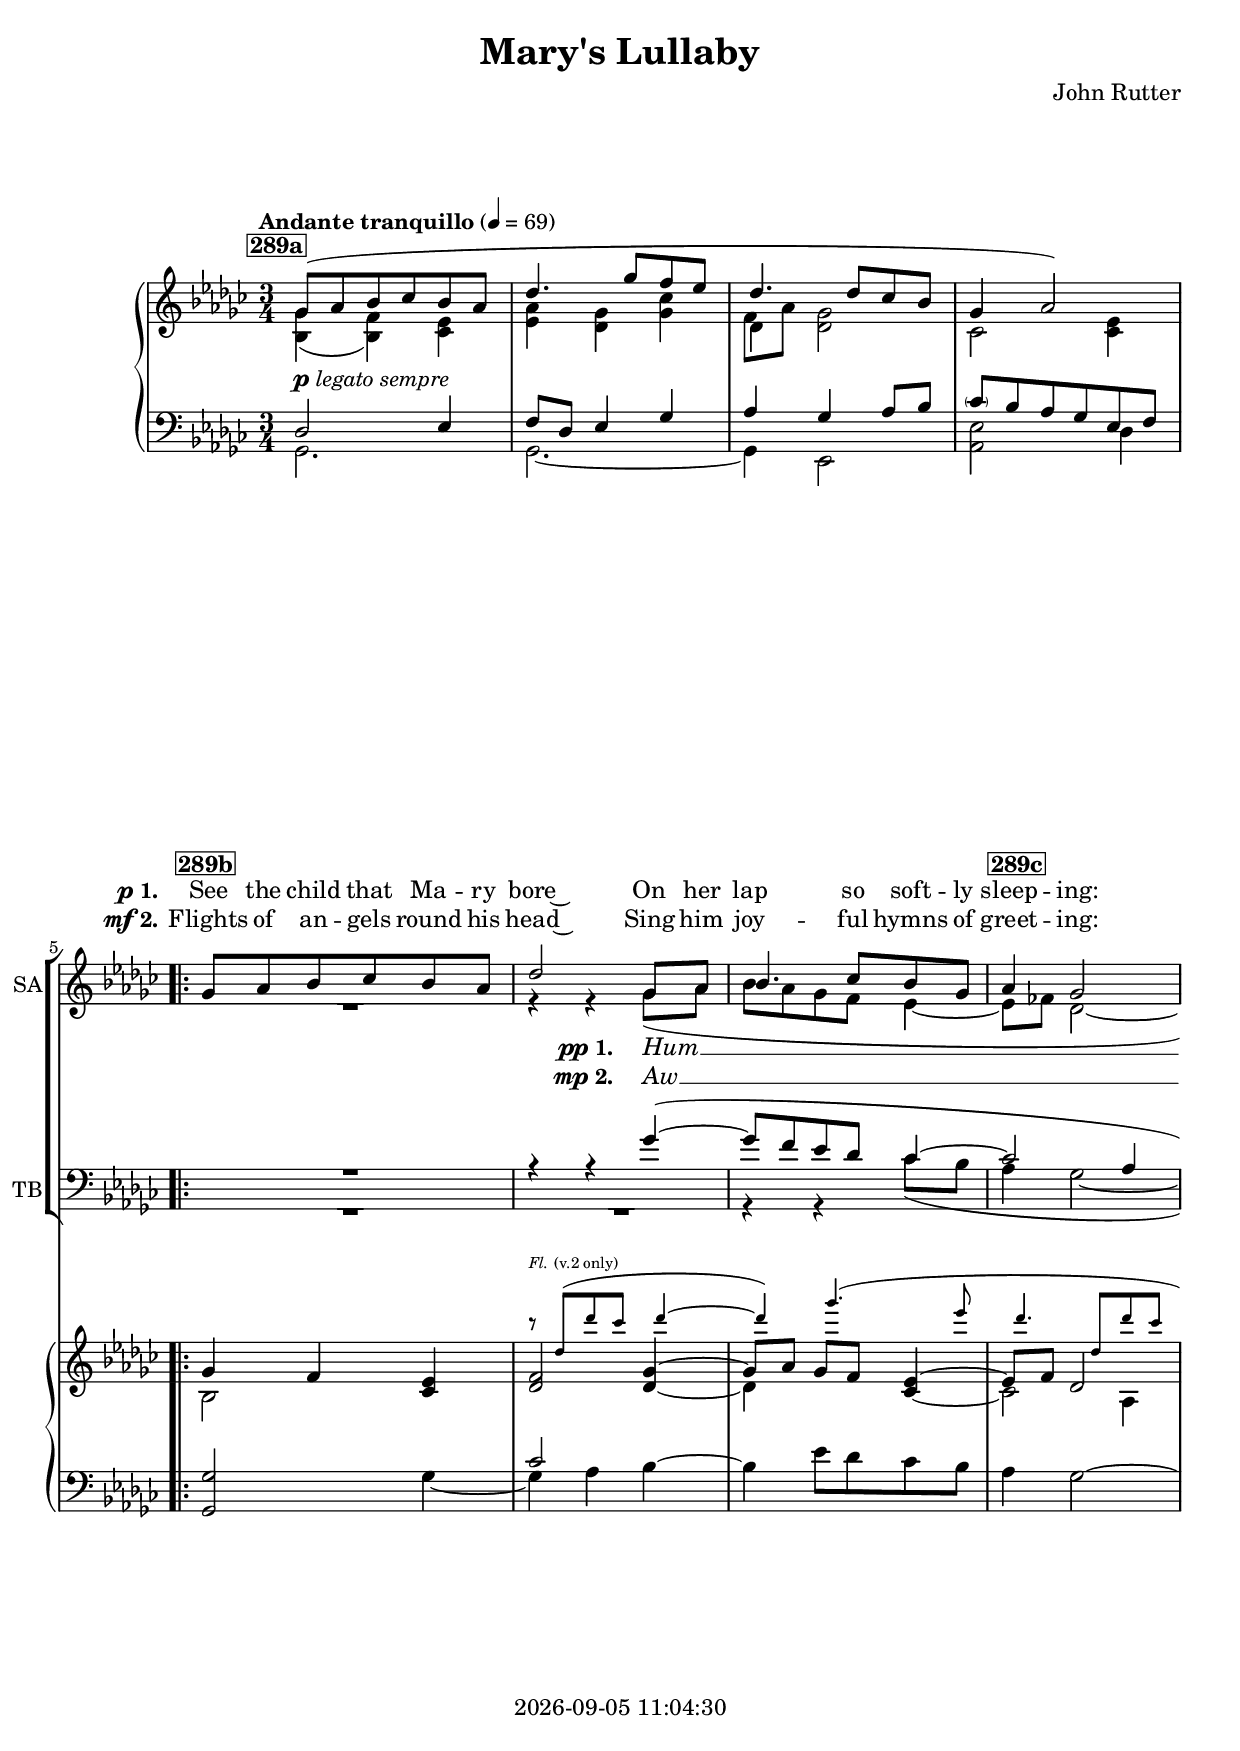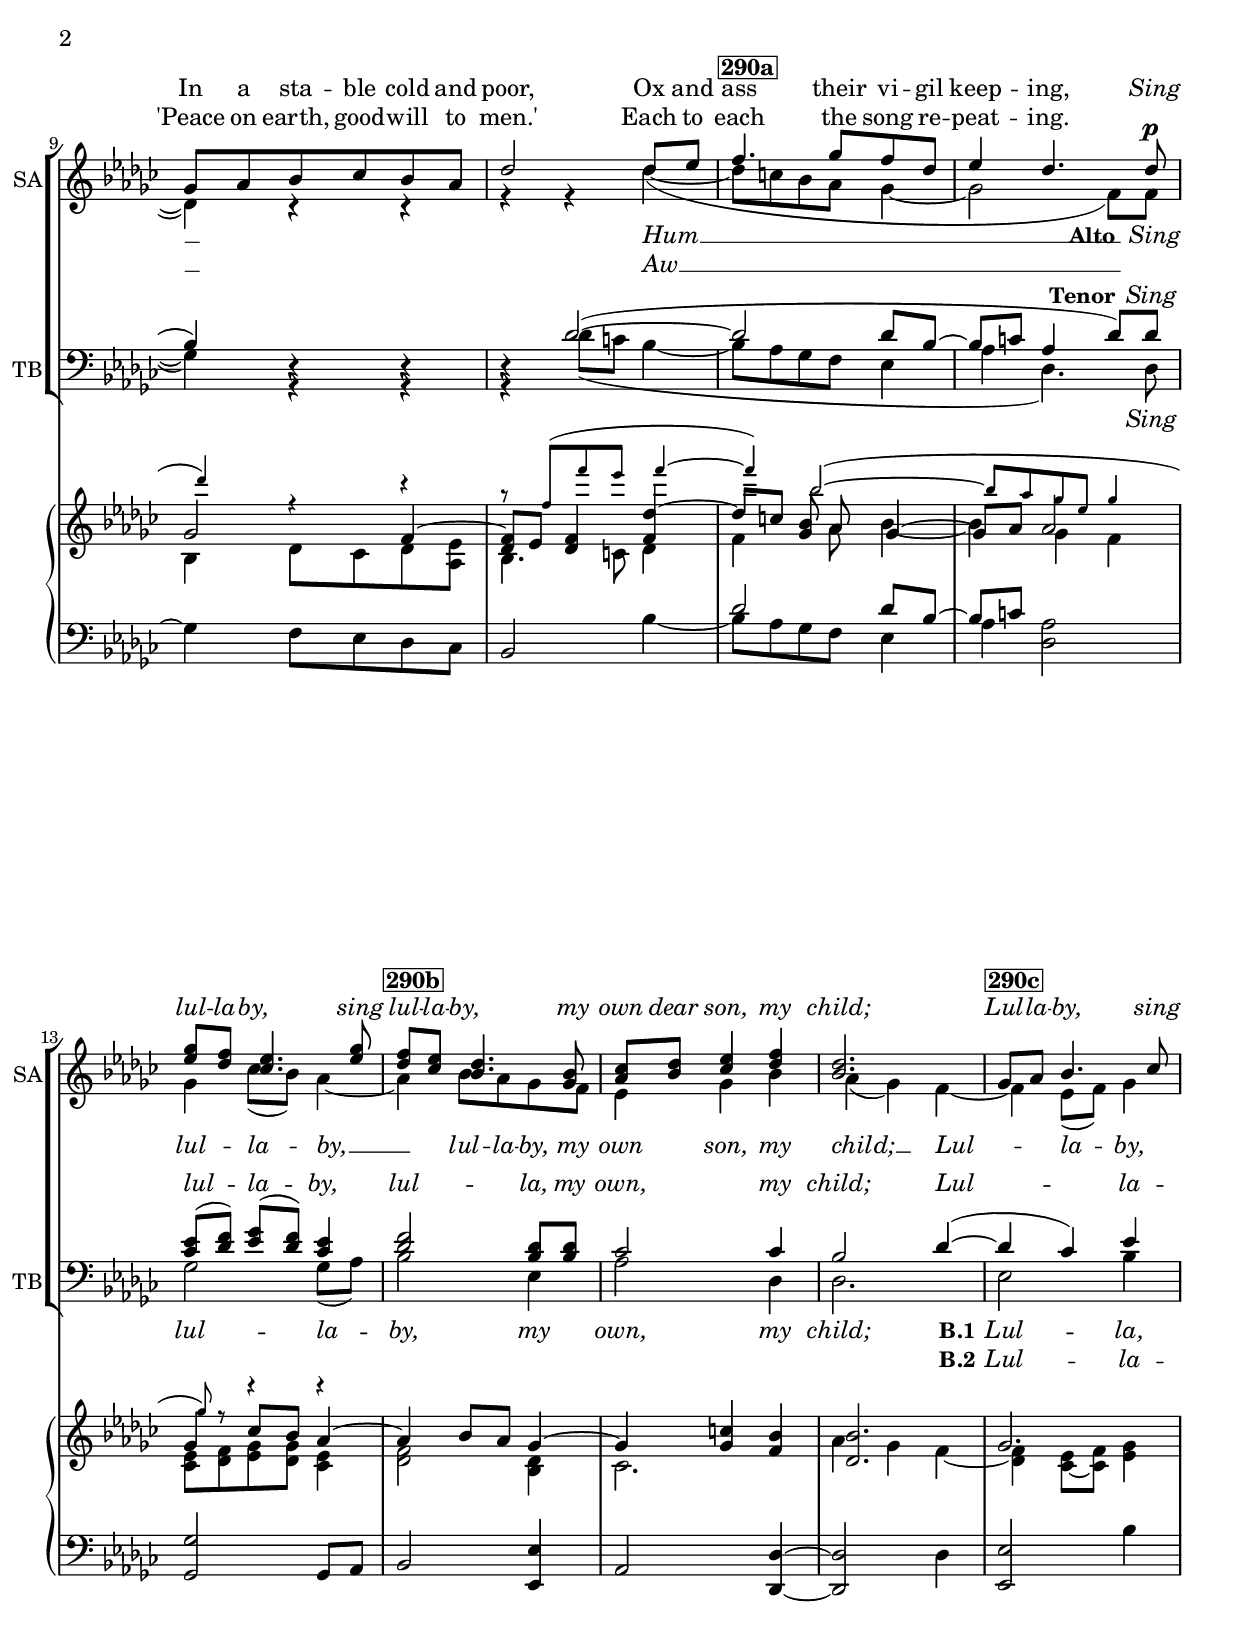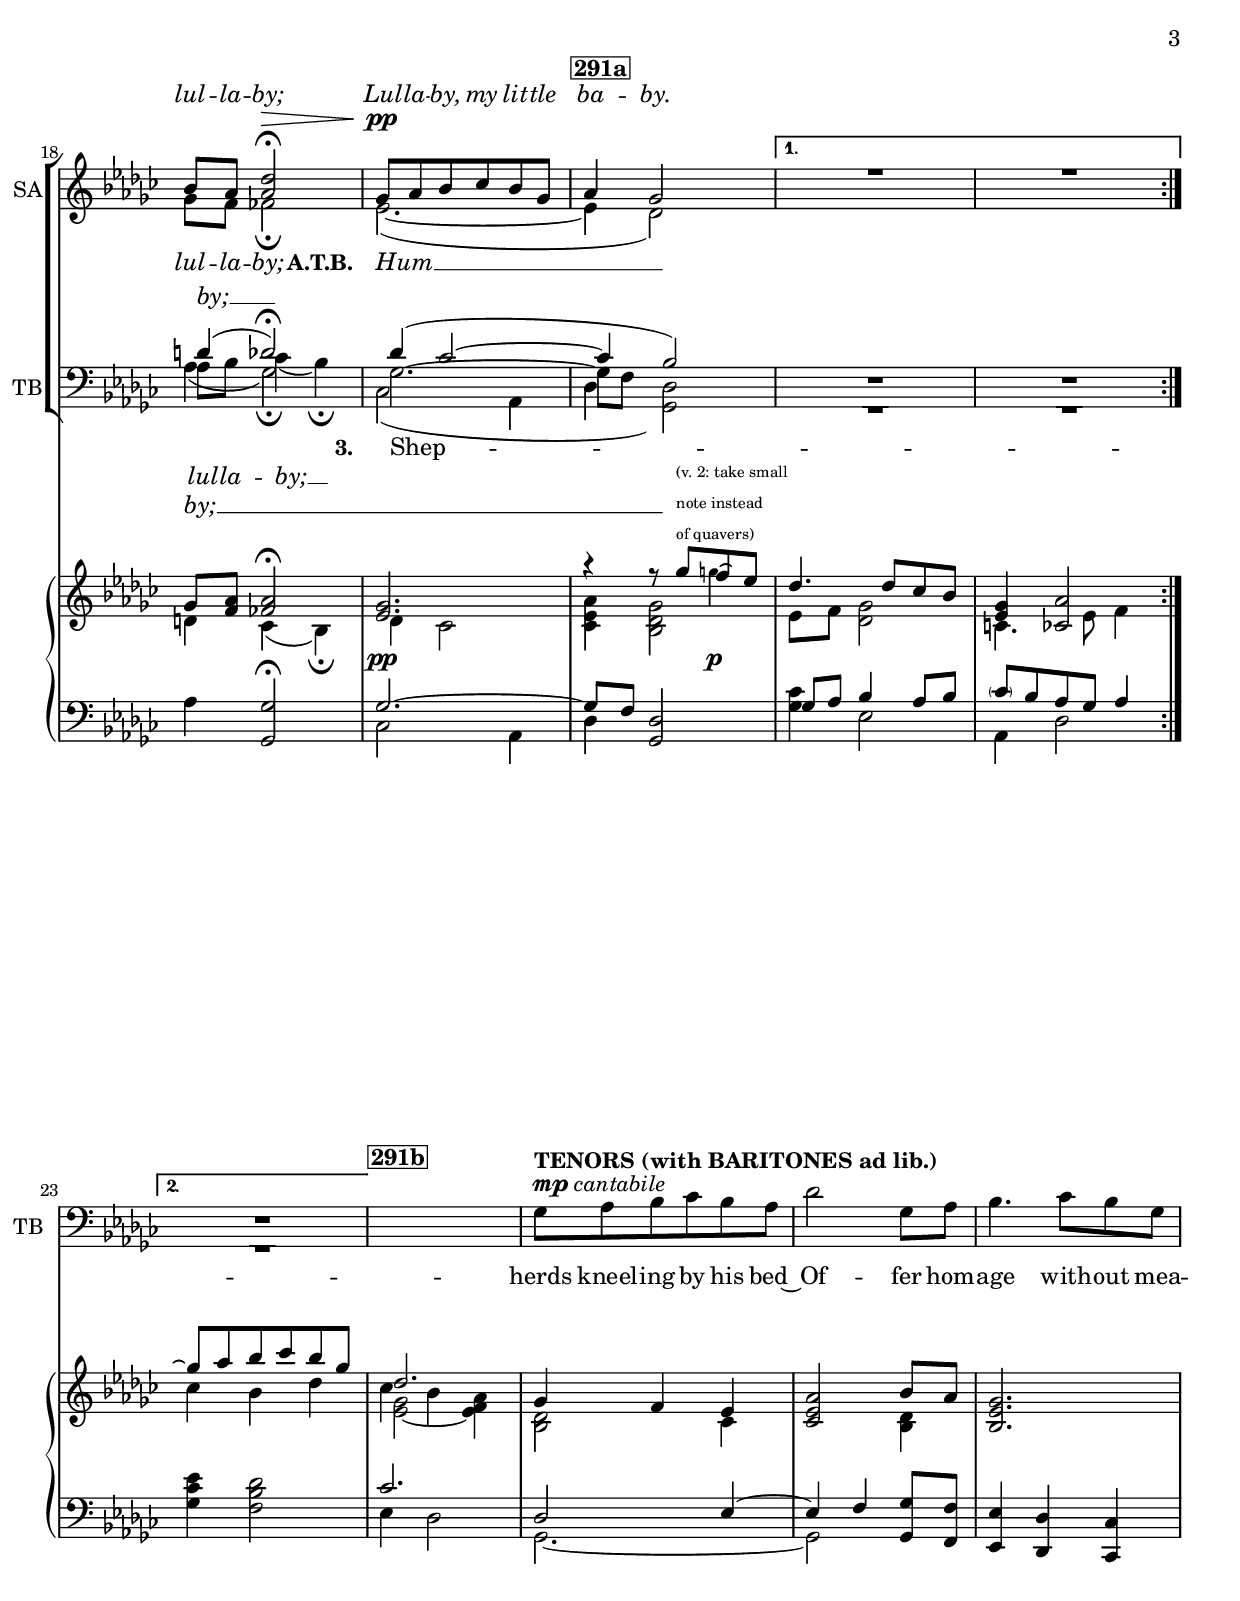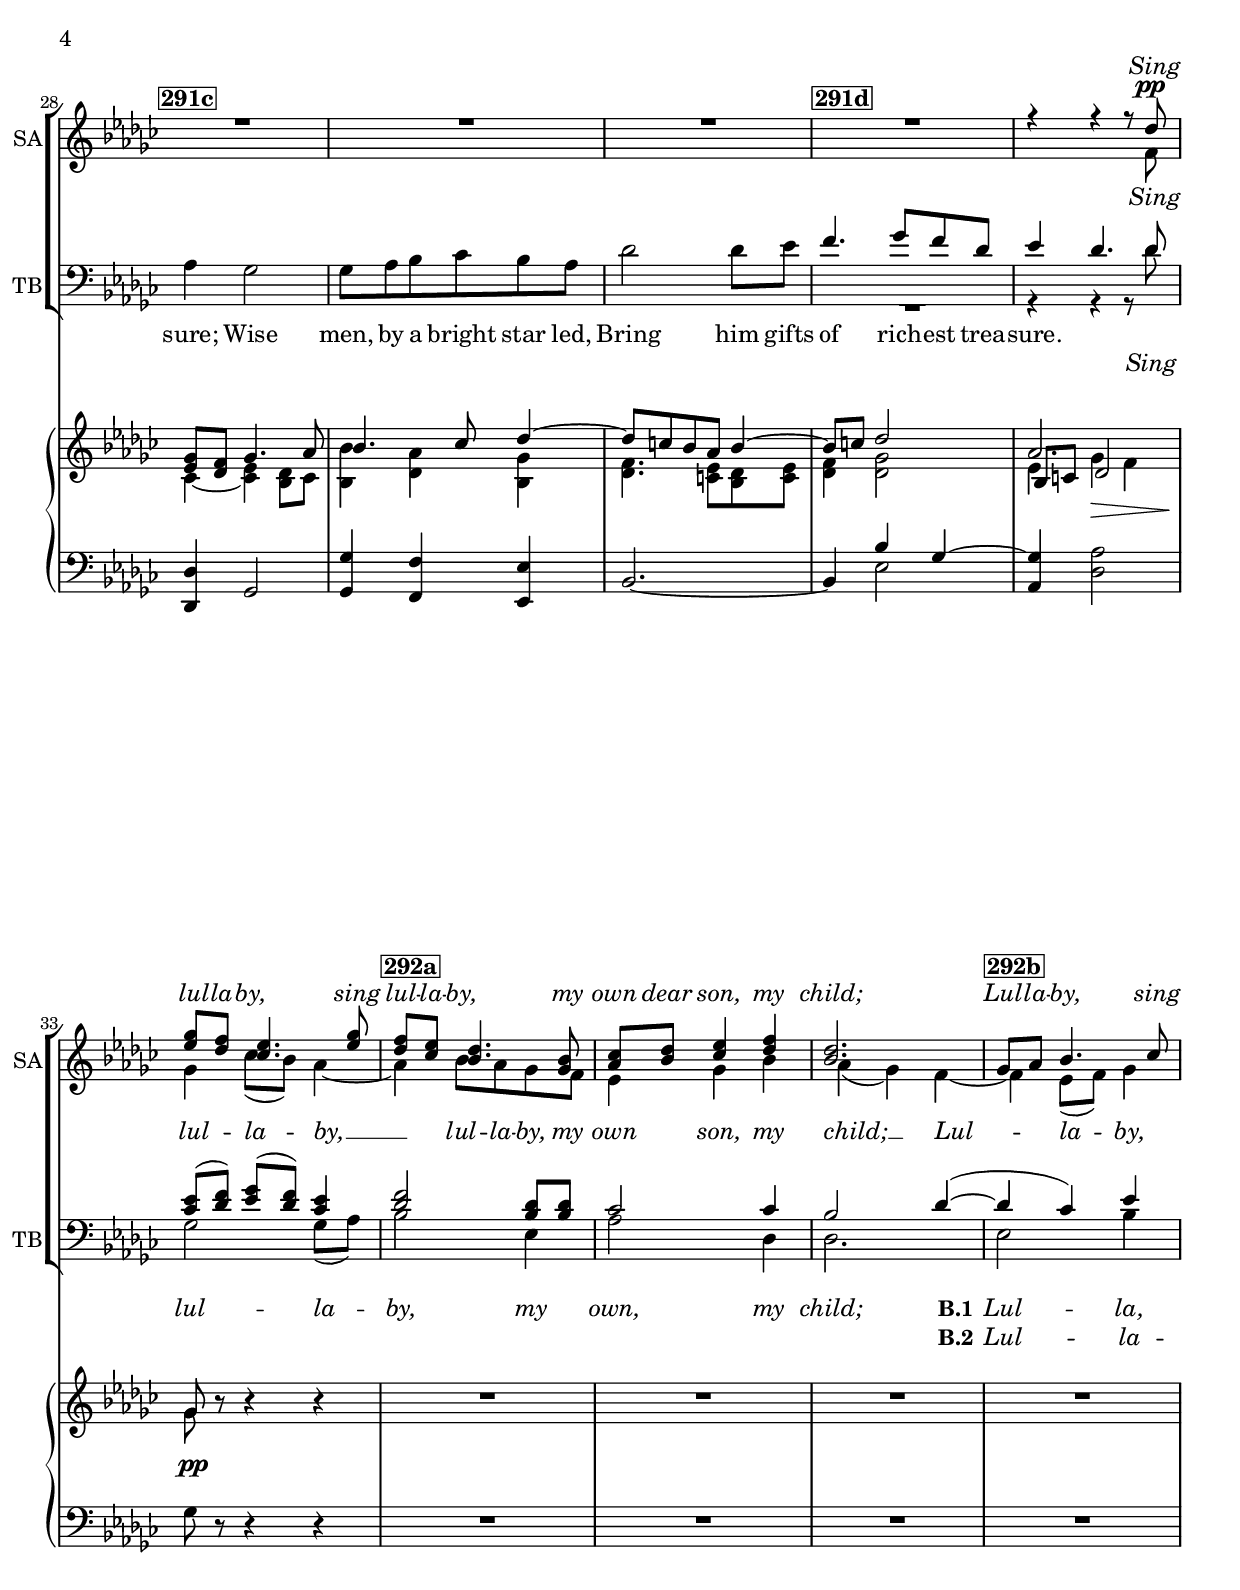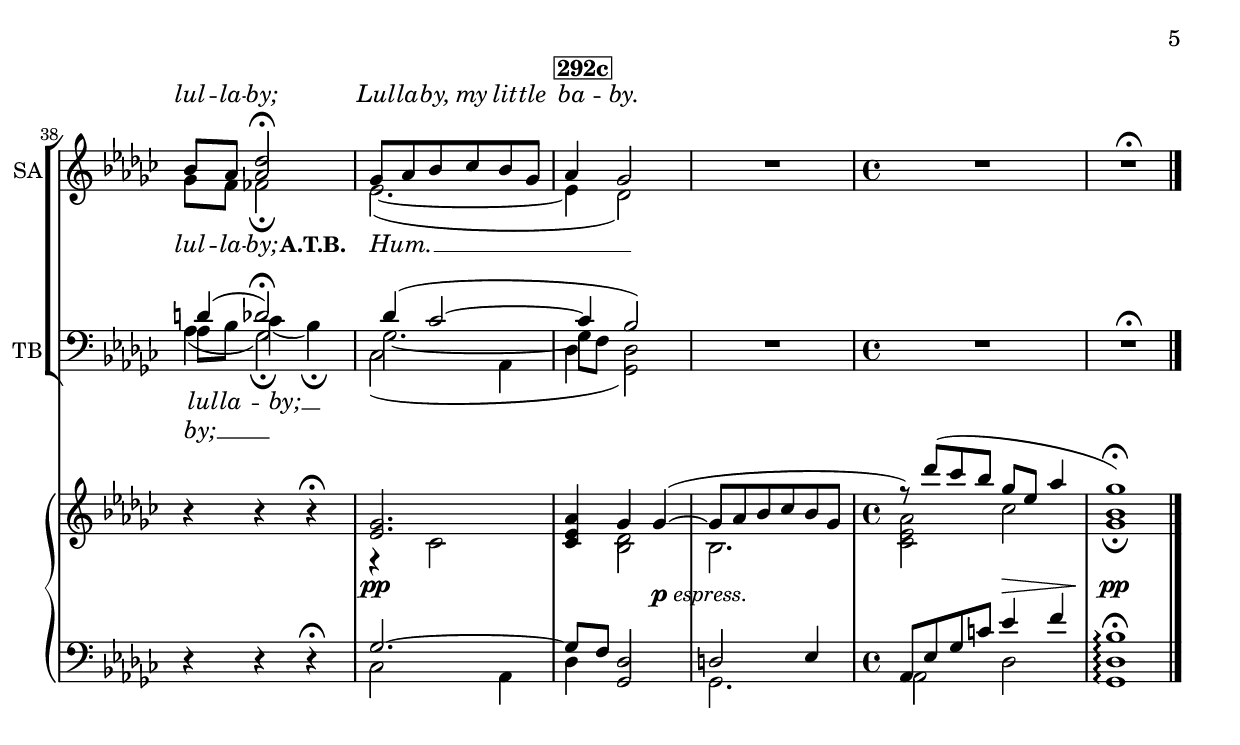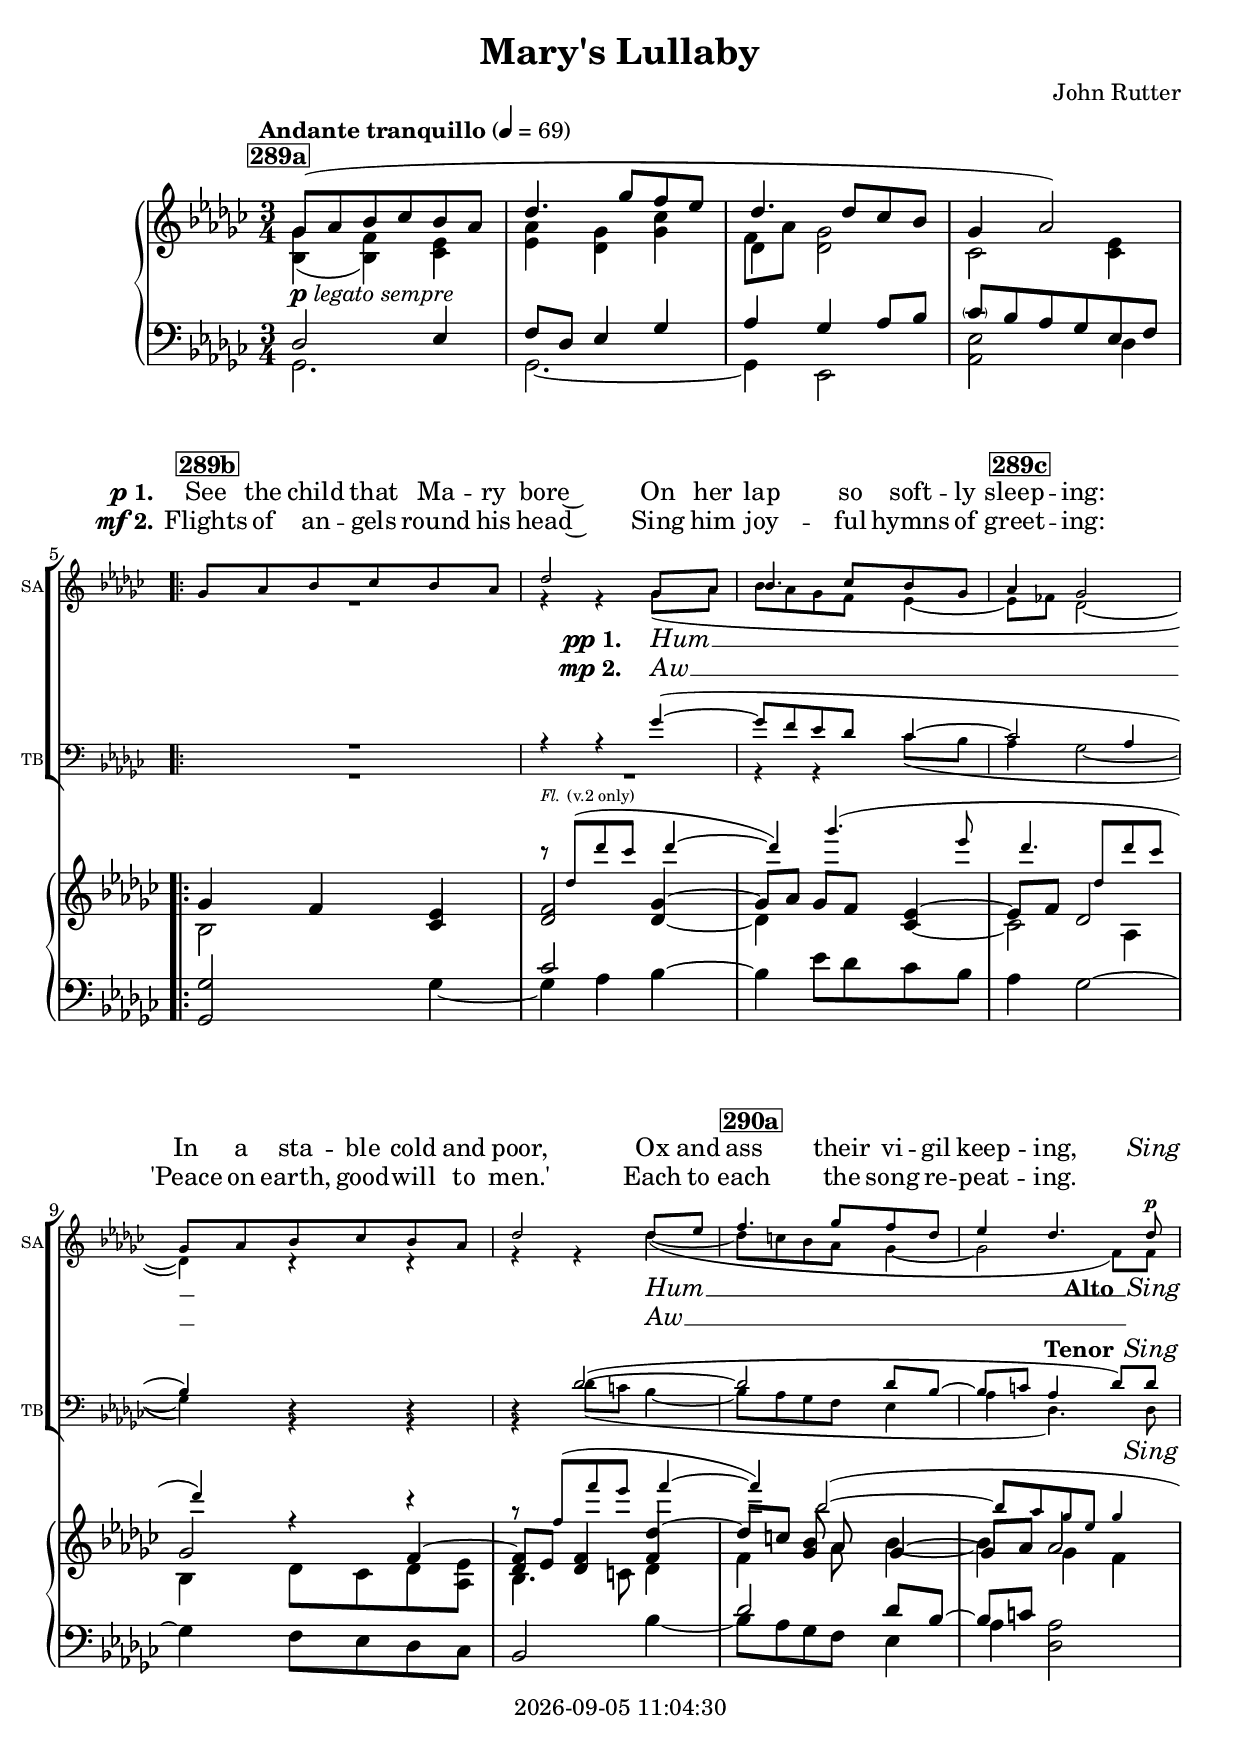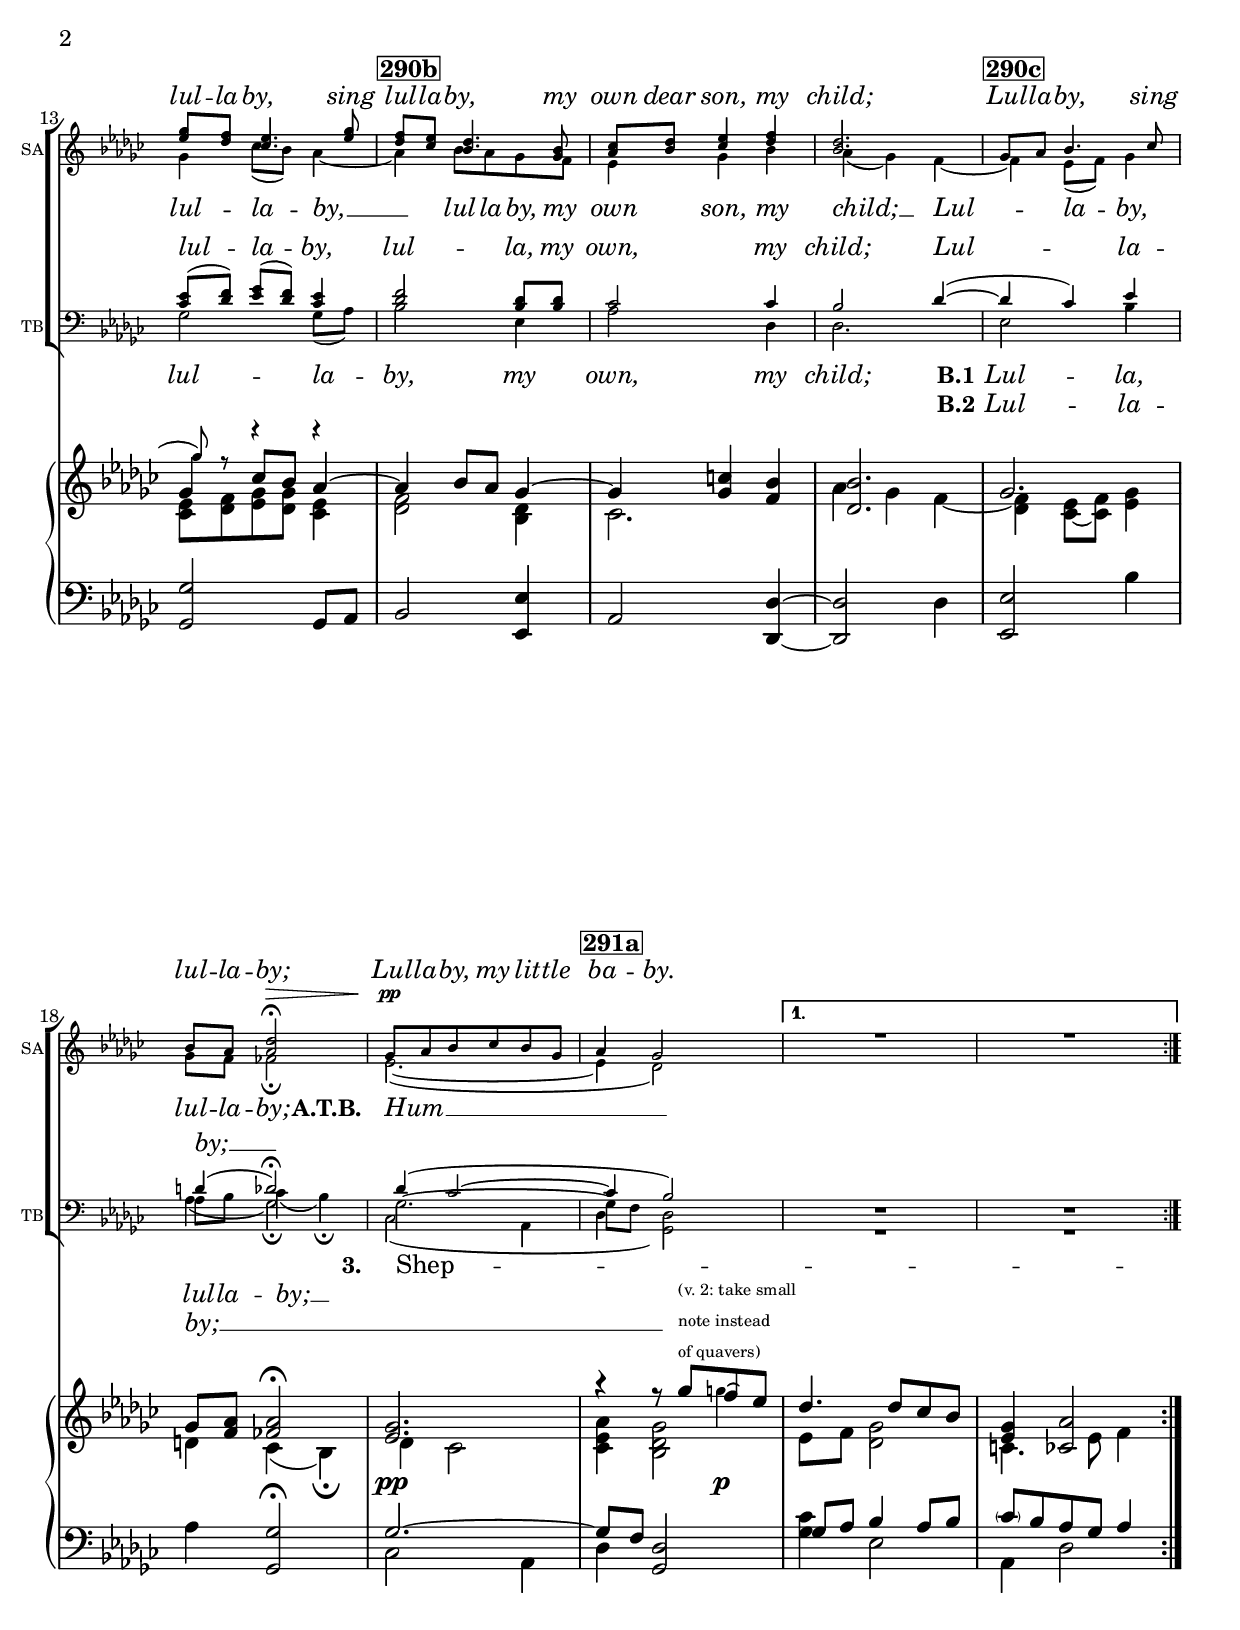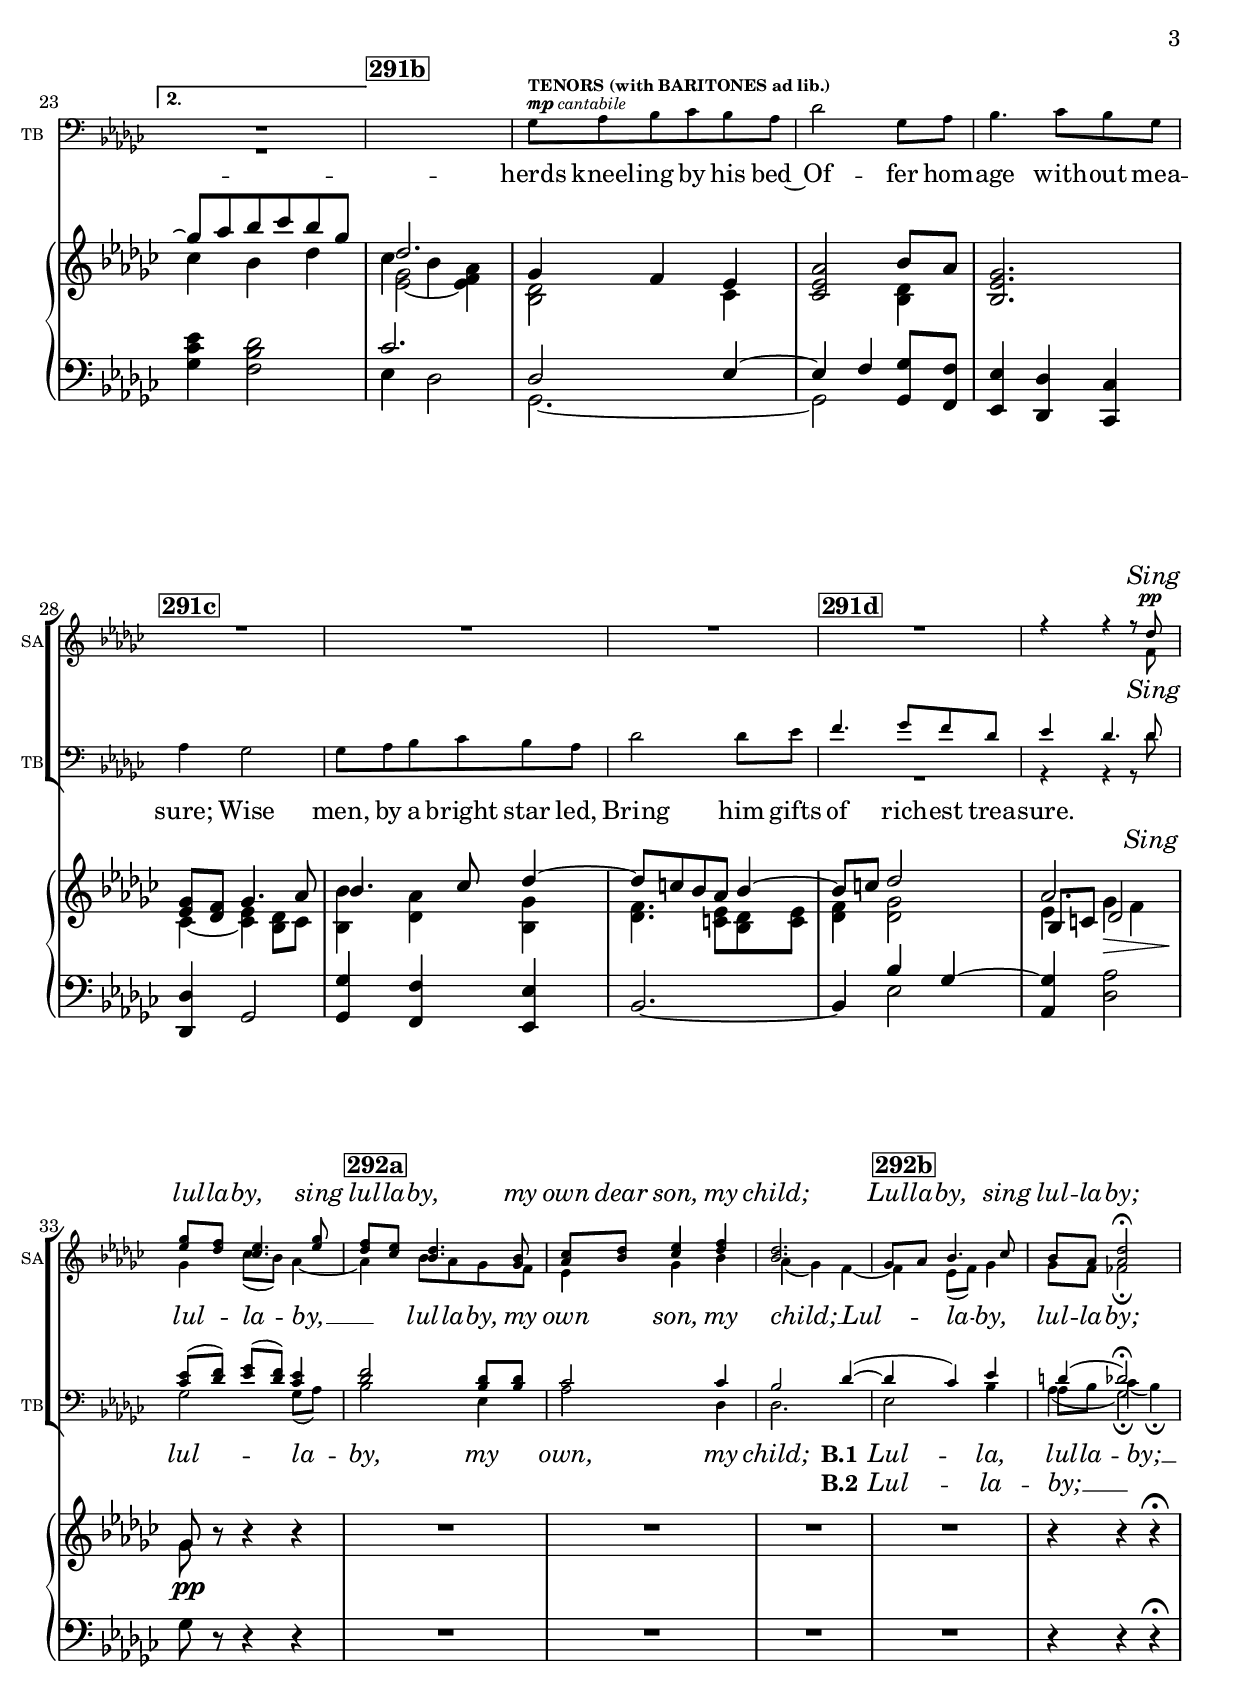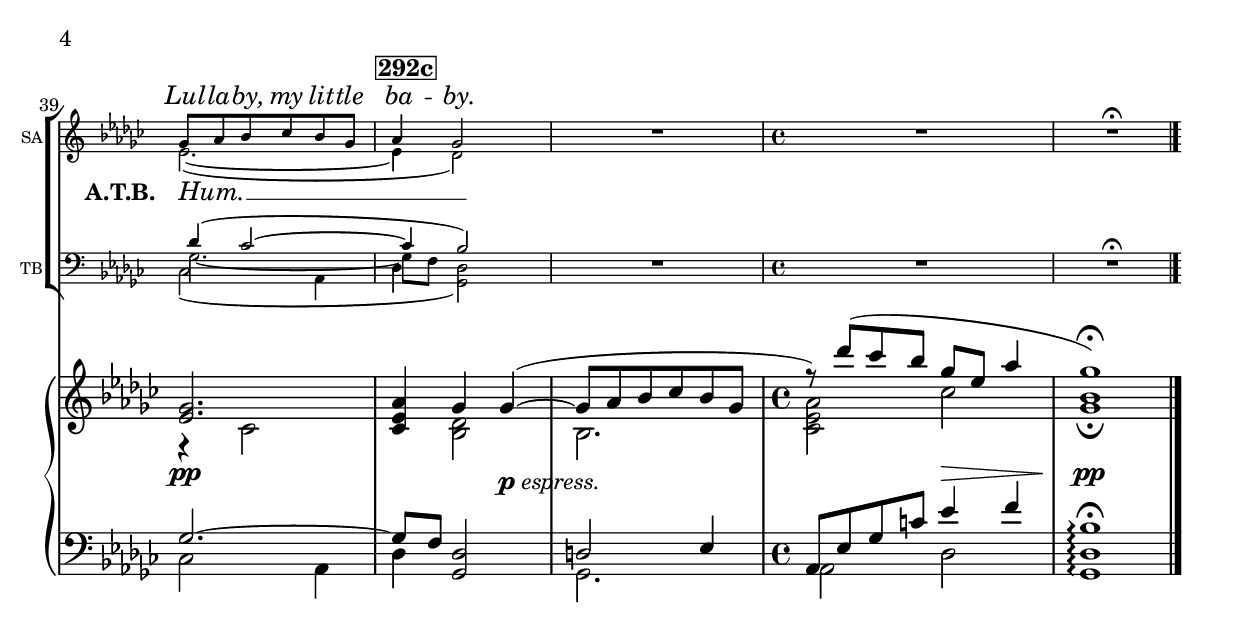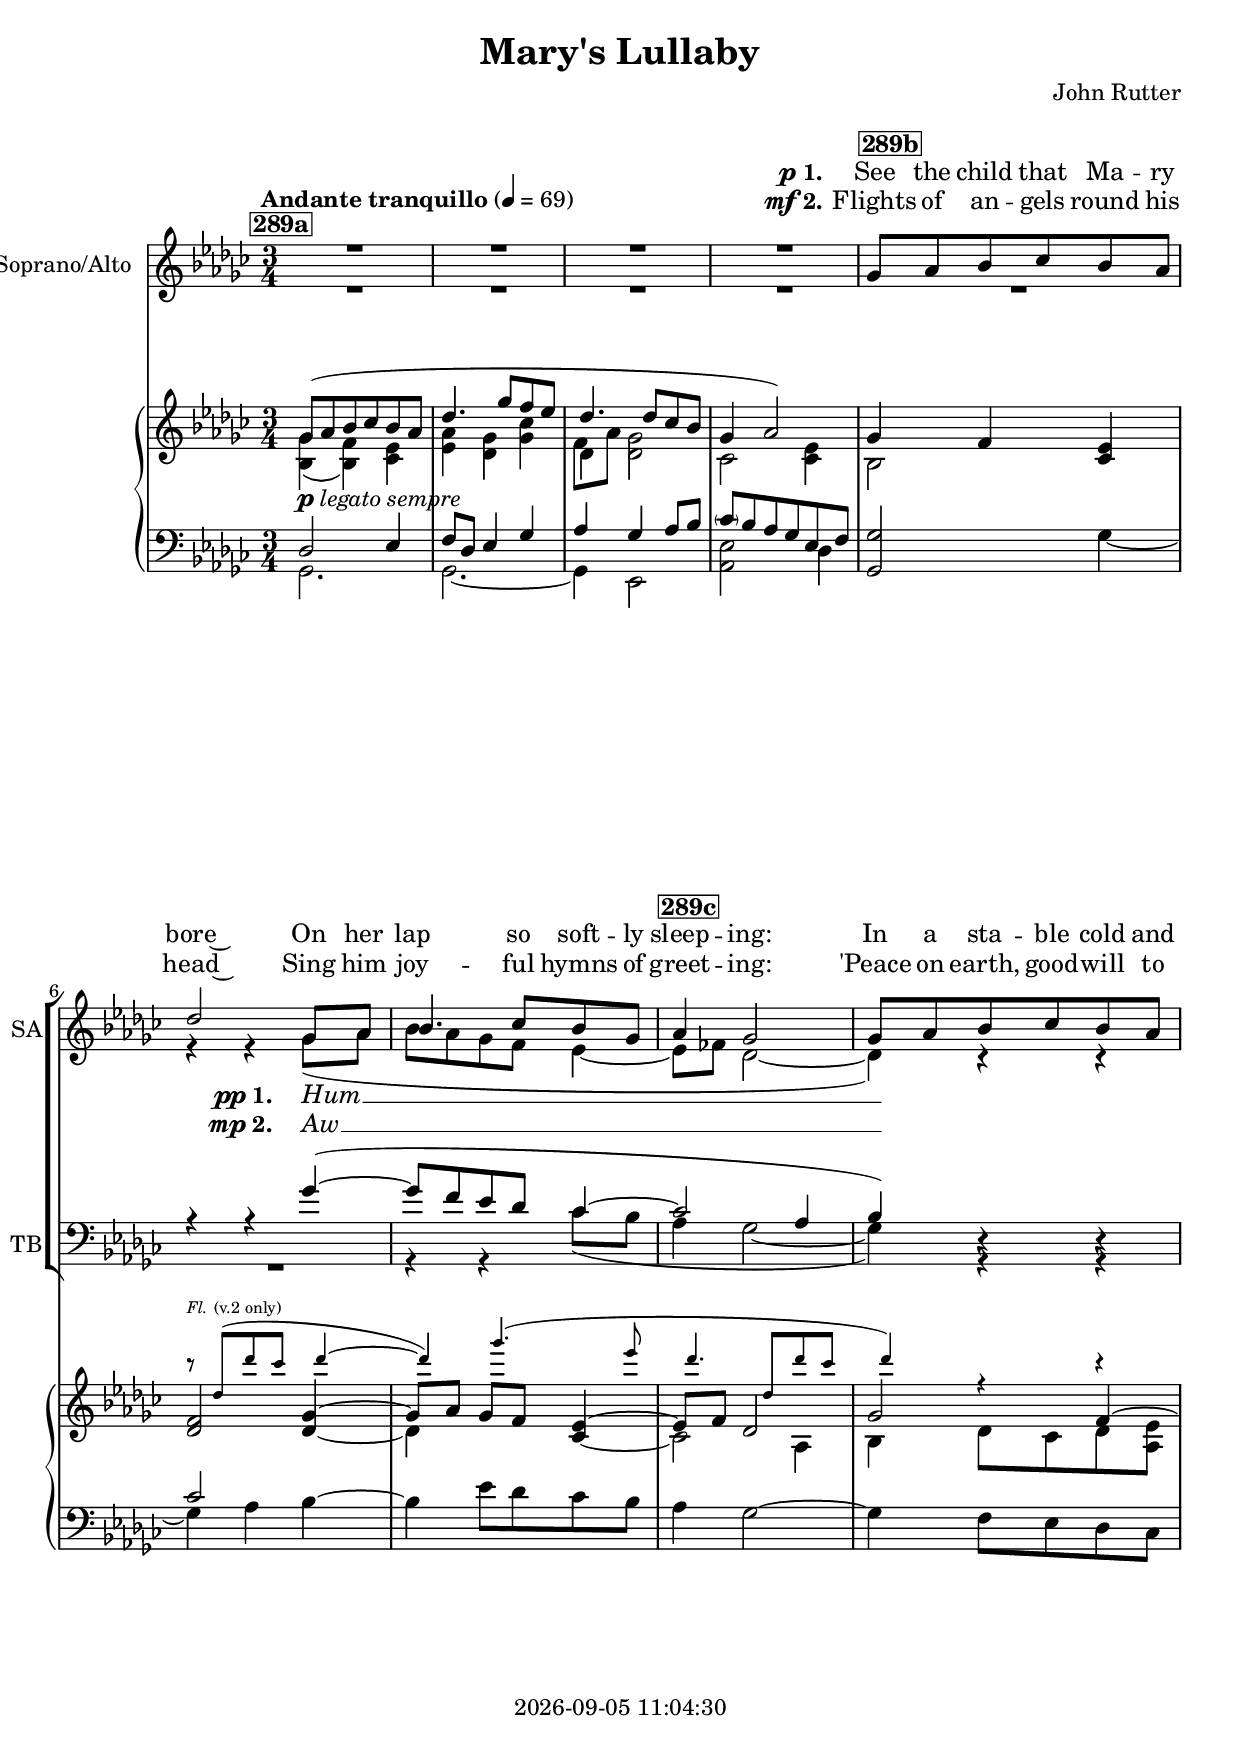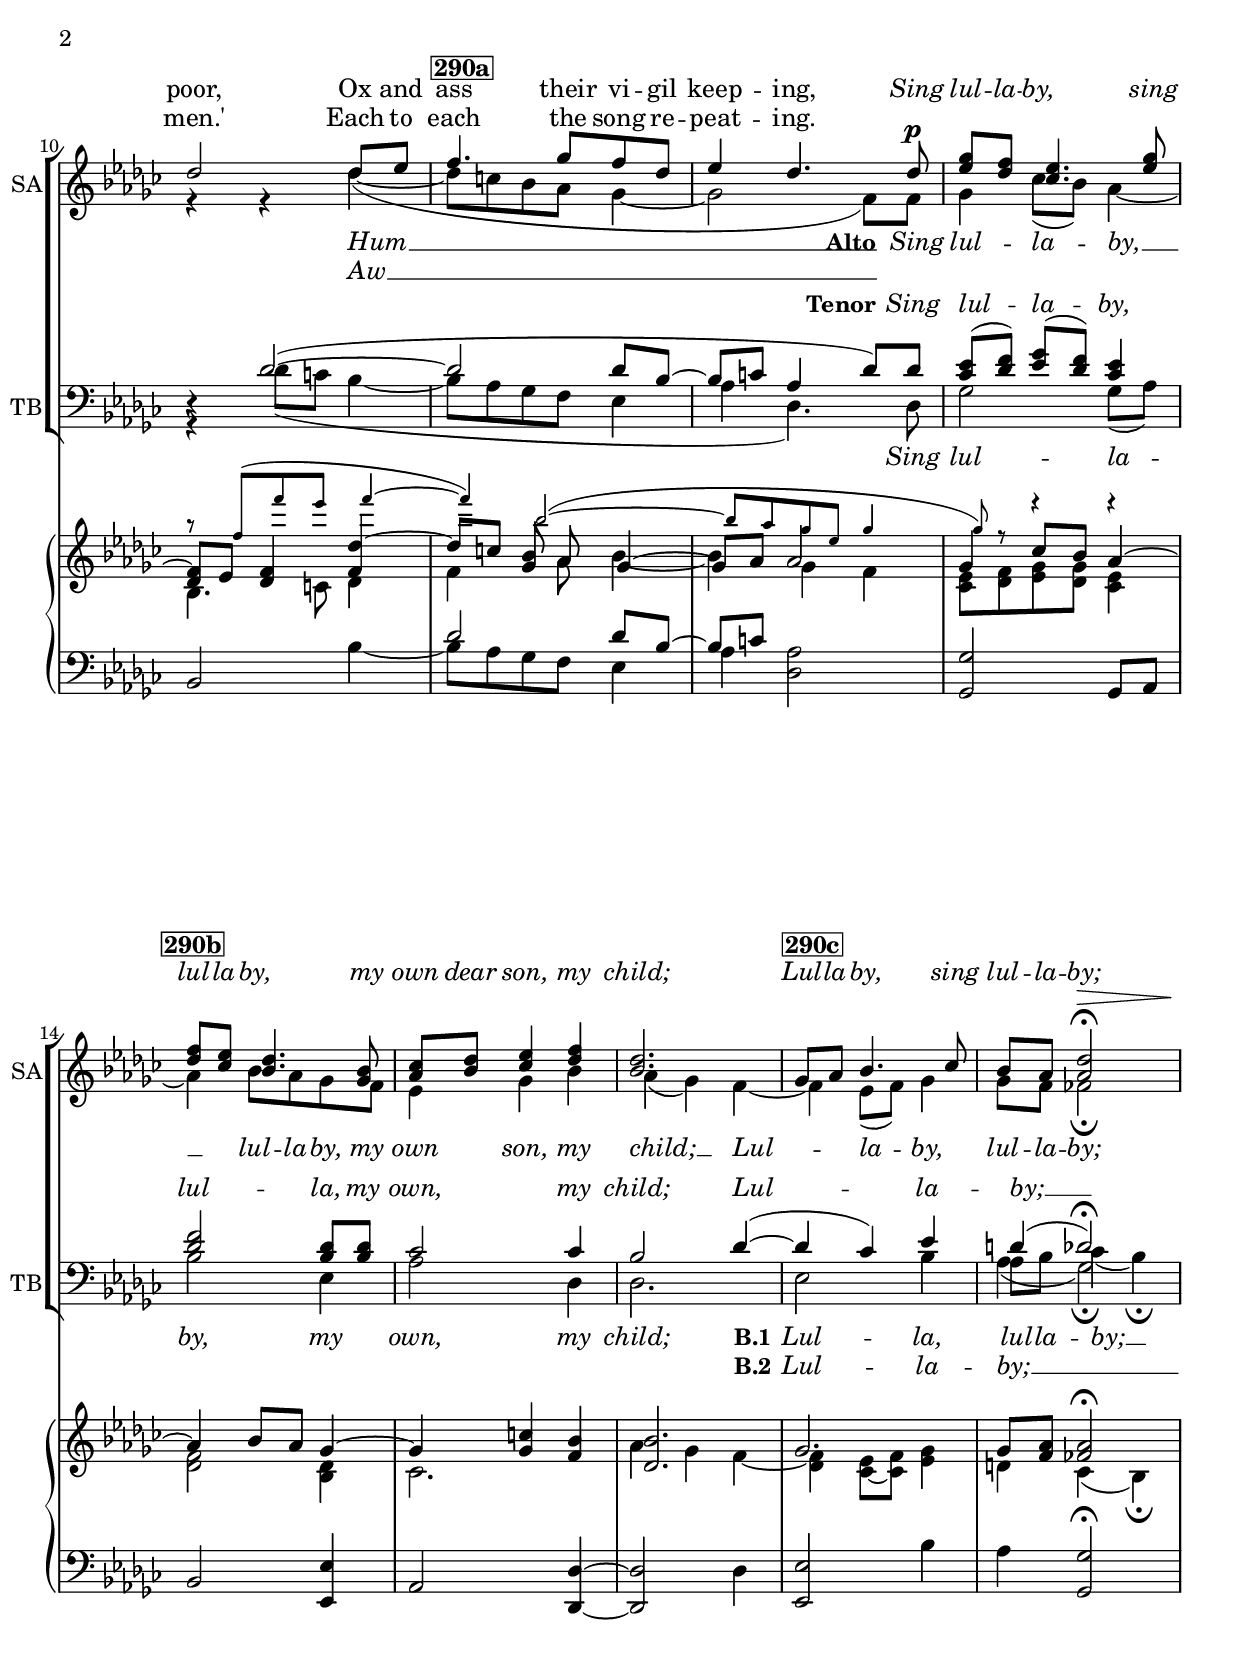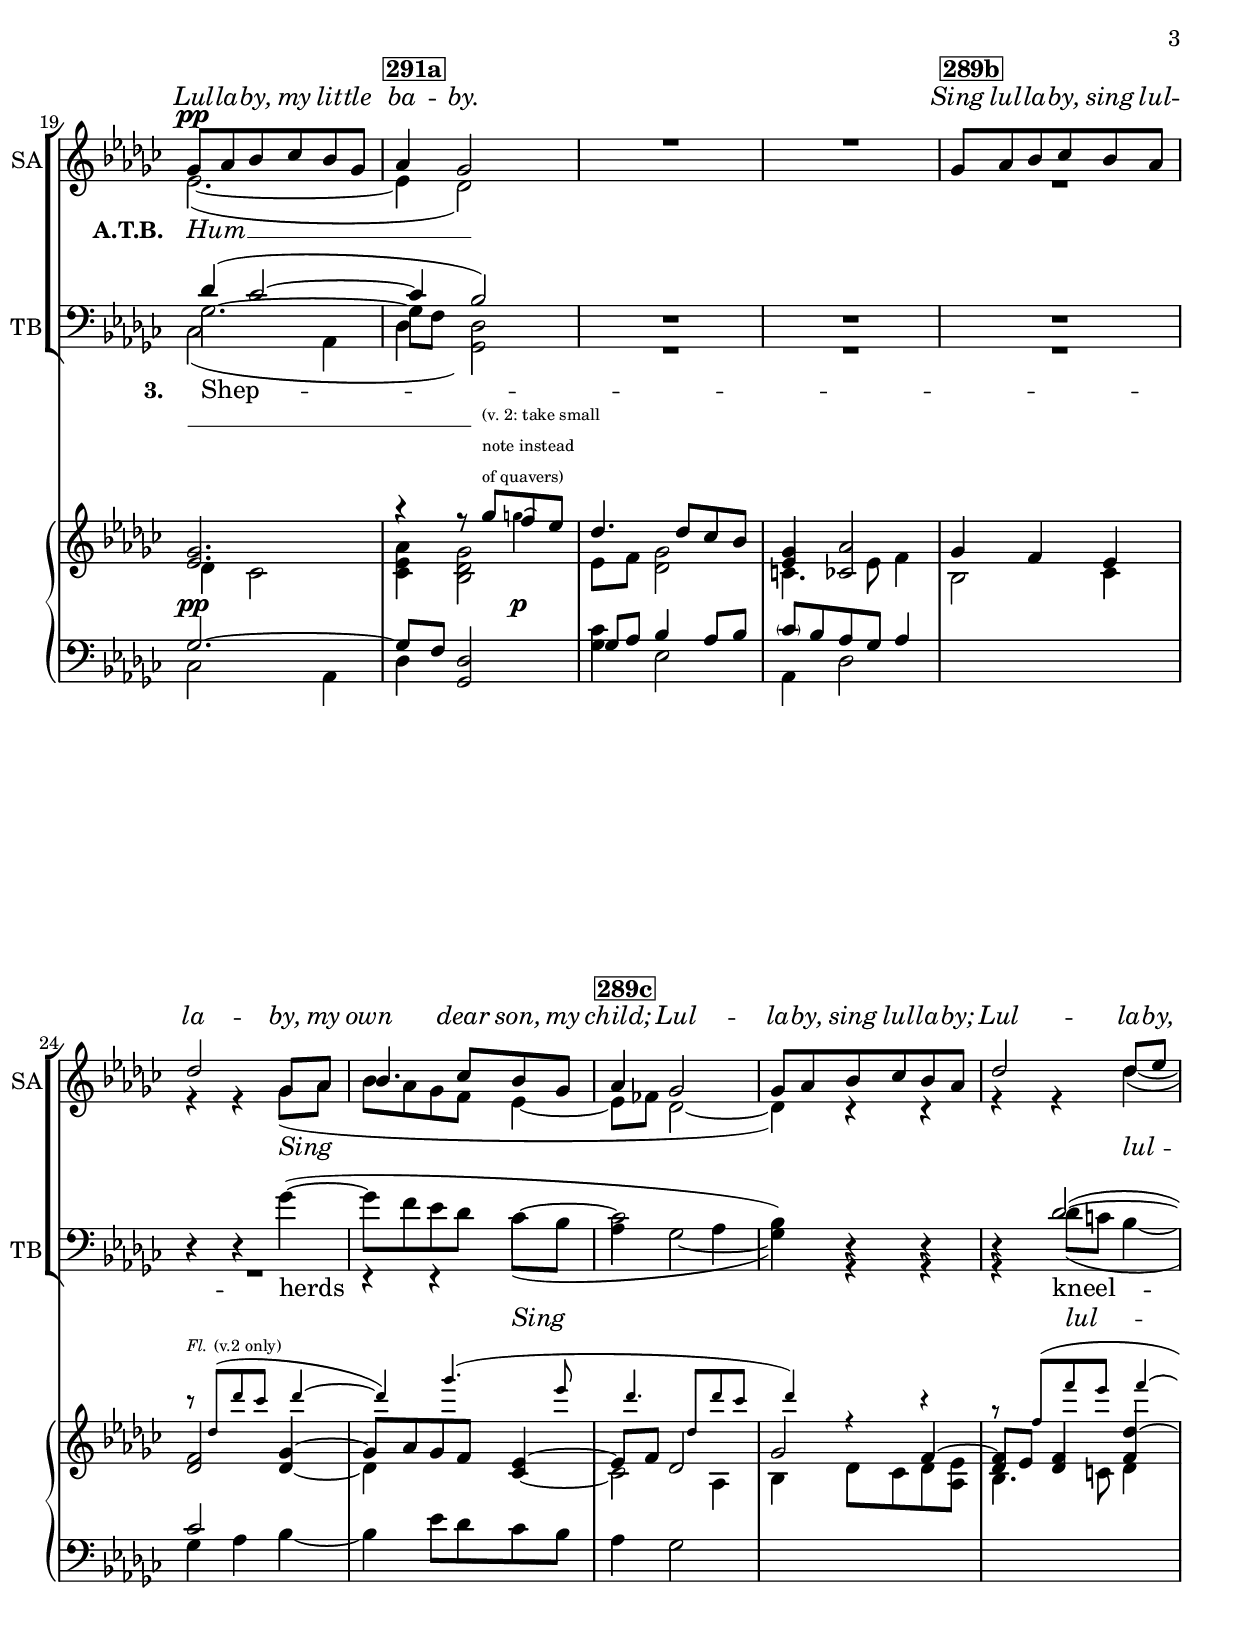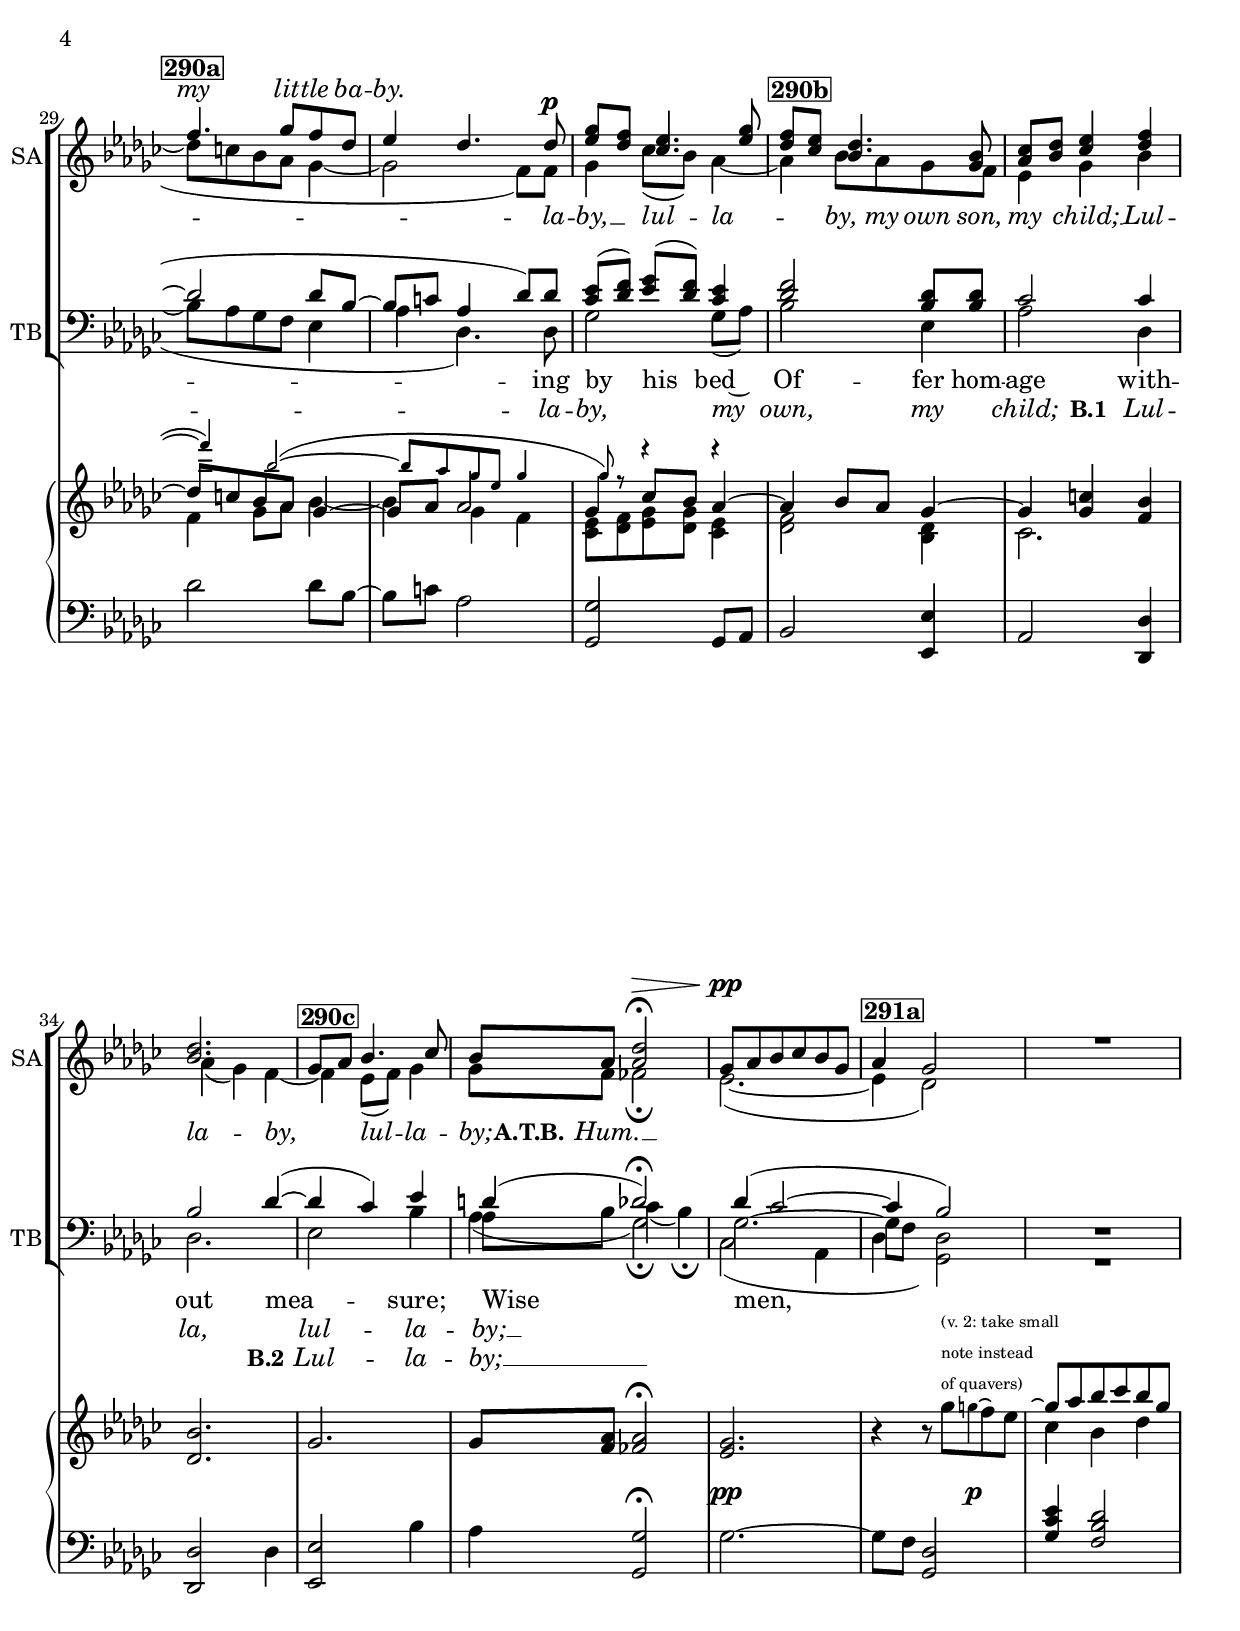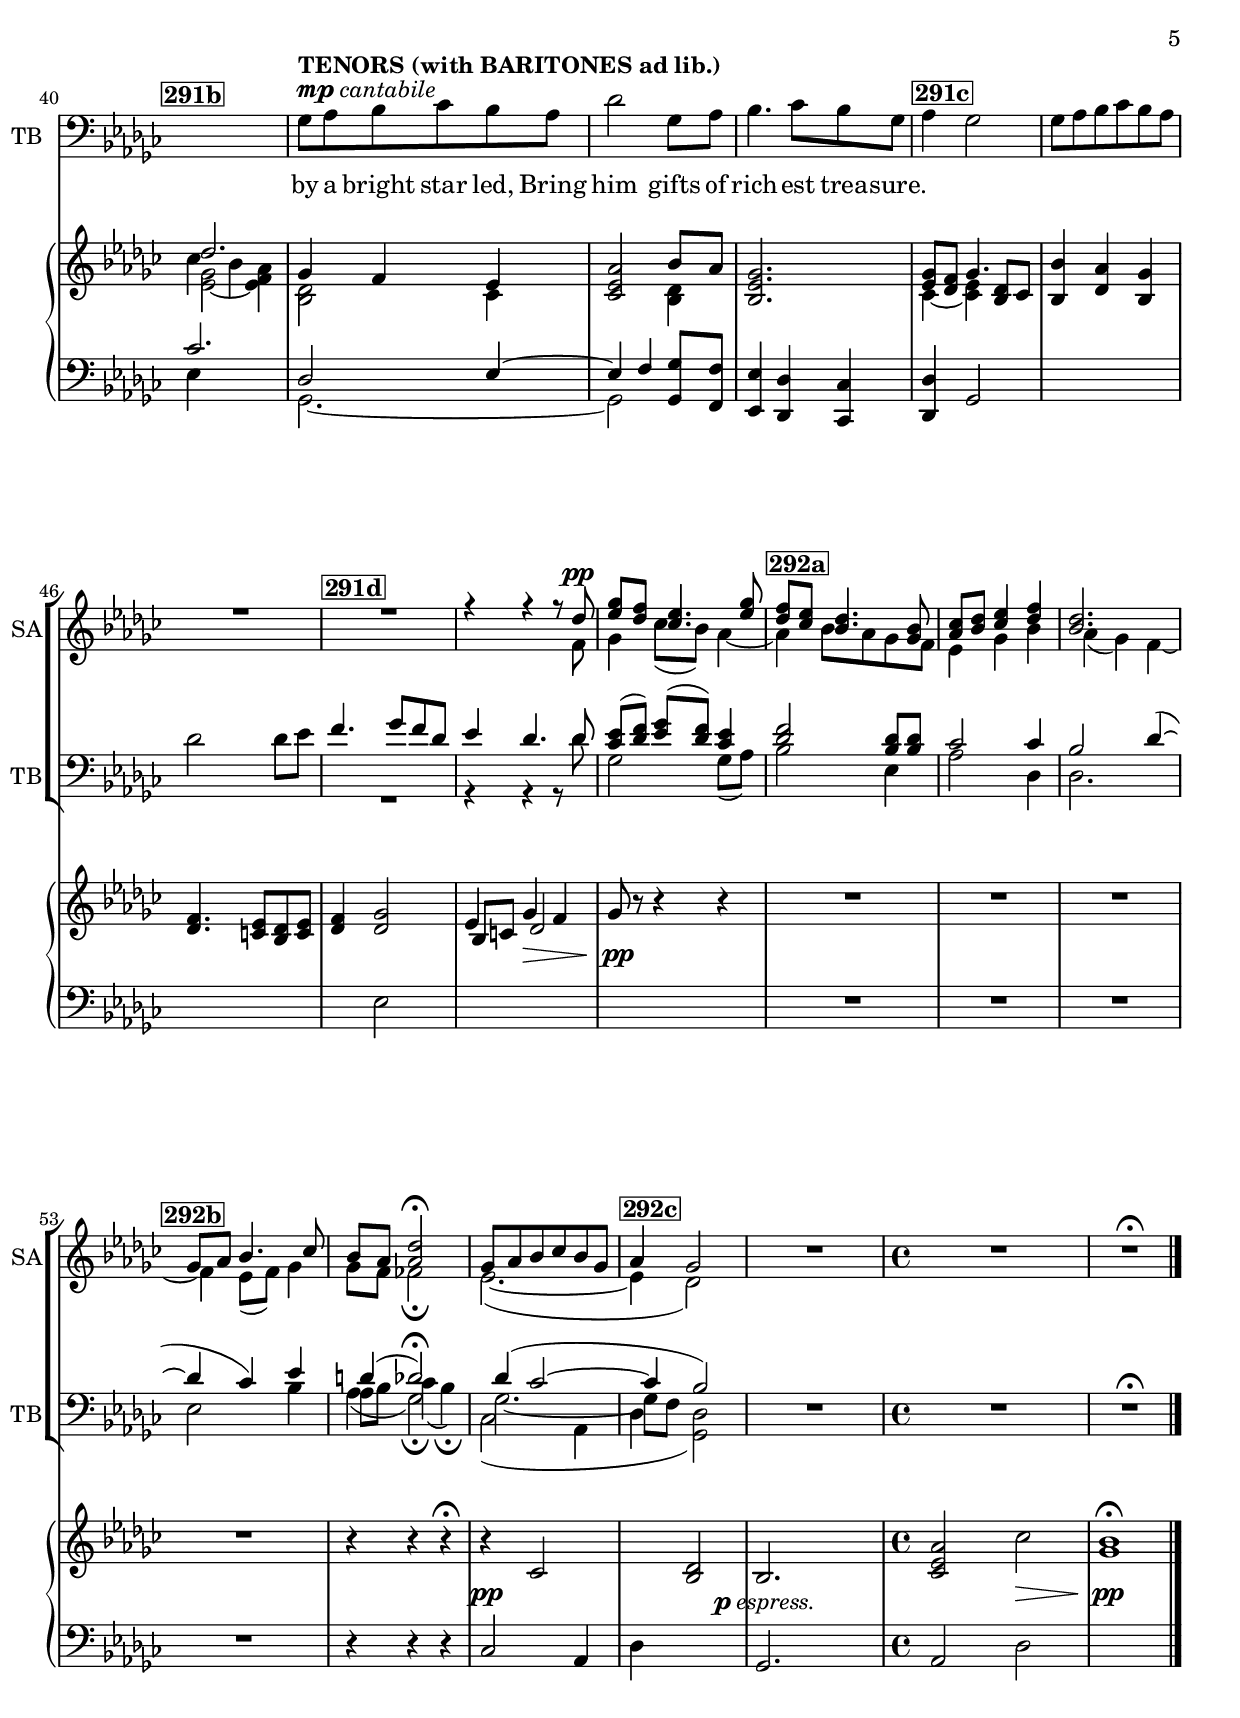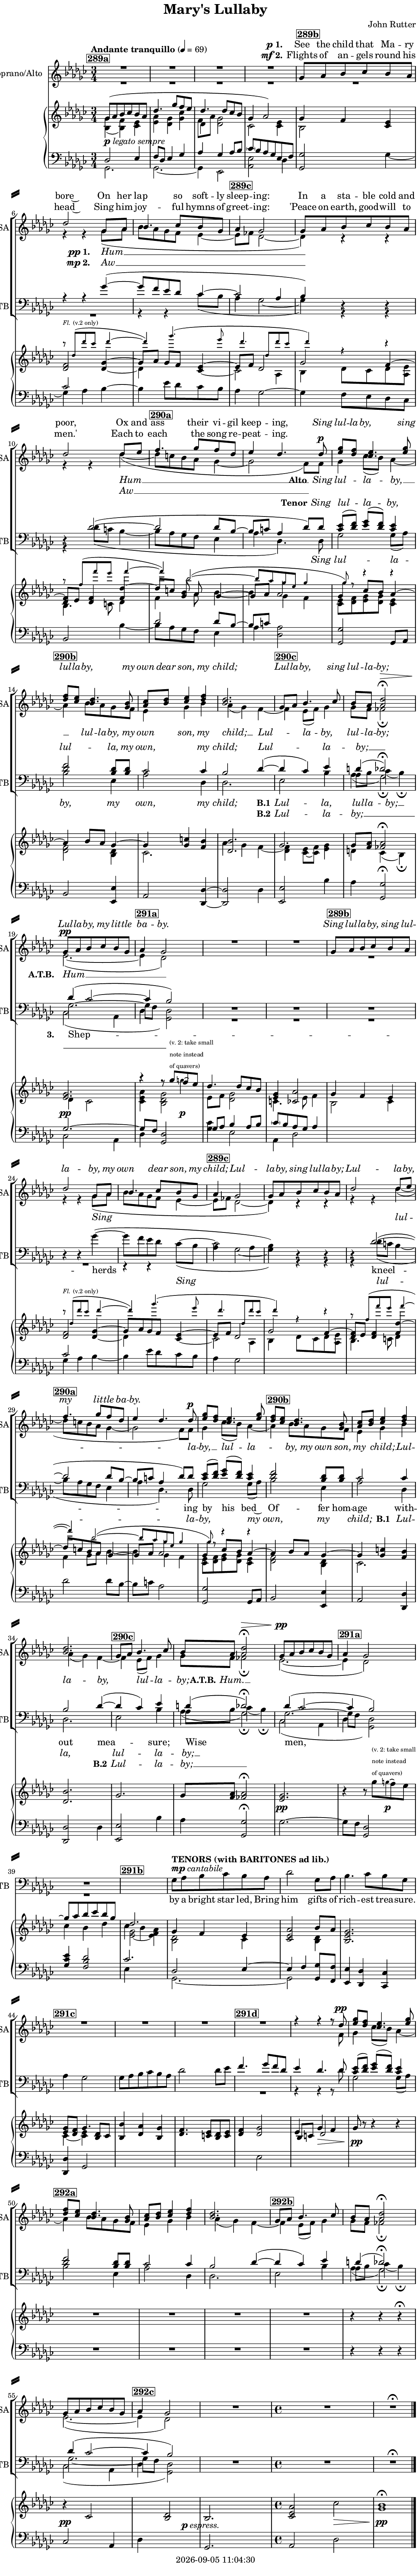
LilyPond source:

\version "2.22.0"

\include "predefined-guitar-fretboards.ly"
\include "articulate.ly"
\include "swing.ly"

today = #(strftime "%Y-%m-%d %H:%M:%S" (localtime (current-time)))

\header {
% centered at top
%  dedication  = "dedication"
  title       = "Mary's Lullaby"
%  subtitle    = "subtitle"
%  subsubtitle = "subsubtitle"
%  instrument  = "instrument"
  
% arrangement of following lines:
%
%  poet    composer
%  meter   arranger
%  piece       opus

  composer    = "John Rutter"
%  arranger    = "arranger"
%  opus        = "opus"

%  poet        = "poet"
%  meter       = "meter"
%  piece       = "piece"

% centered at bottom
% tagline     = "tagline" % default lilypond version
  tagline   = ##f
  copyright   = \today
}

global = {
  \key ges \major
  \time 3/4
}

TempoTrack = {
  \tempo "Andante tranquillo" 4=69
  s2.*4
  \set Score.tempoHideNote = ##t
  \repeat volta 2 {
    s2.*13
    s2 \tempo 4=35 s4 \tempo 4=69 % 290c+
    s2.*2
    \alternative {
      {s2.*2}
      {s2.}
    }
  }
  s2.*14
  s2 \tempo 4=35 s4 \tempo 4=69 % 290c+
  s2.*3
  s1
  \tempo 4=46 s1
}

RehearsalTrack = {
%  \set Score.currentBarNumber = #5
  \textMark \markup { \box \bold "289a" } s2.*4
  \repeat volta 2 {
    \textMark \markup { \box \bold "289b" } s2.*3
    \textMark \markup { \box \bold "289c" } s2.*3
    \textMark \markup { \box \bold "290a" } s2.*3
    \textMark \markup { \box \bold "290b" } s2.*3
    \textMark \markup { \box \bold "290c" } s2.*3
    \textMark \markup { \box \bold "291a" } s2.
    \alternative {{s2.*2} {s2.}}
  }
  \textMark \markup { \box \bold "291b" } s2.*4
  \textMark \markup { \box \bold "291c" } s2.*3
  \textMark \markup { \box \bold "291d" } s2.*3
  \textMark \markup { \box \bold "292a" } s2.*3
  \textMark \markup { \box \bold "292b" } s2.*3
  \textMark \markup { \box \bold "292c" } s2.*2 s1*2
}

apart    = { \partCombineApart     }
auto     = { \partCombineAutomatic }
pcchords = { \partCombineChords    }

soprano = \relative {
  \global \voiceOne 
  R2.*4
  \repeat volta 2 {
    \apart ges'8 aes bes ces bes aes | des2 ges,8 \auto aes | bes4. ces8 bes ges |
    aes4 ges2 | 8 aes bes ces bes aes | des2 8 ees |
    f4. ges8 f des | ees4 des4. 8^\p | <ees ges> <des f> <ces ees>4. <ees ges>8 | % 290a
    <des f>8 <ces ees> <bes des>4. <ges bes>8 | <aes ces> <bes des> <ces ees>4 <des f> | <bes des>2. |
    ges8 aes bes4. ces8 | bes8 aes <aes des>2\fermata ^\> | ges8^\pp aes bes ces bes ges |
    aes4 ges2 | % 291a
    \alternative { {R2. R } {R2.} }
  }
  R2.*7
  R2. | r4 r r8 des'^\pp | <ees ges> <des f> <ces ees>4. <ees ges>8 |
  <des f>8 <ces ees> <bes des>4. <ges bes>8 | <aes ces> <bes des> <ces ees>4 <des f> | <bes des>2. | % 292a
  ges8 aes bes4. ces8 | bes8 aes <aes des>2\fermata | ges8 aes bes ces bes ges |
  aes4 ges2 | \oneVoice R2. \time 4/4 | R1 | R1\fermata |
  \bar "|."
}

alto = \relative {
  \global \voiceTwo
  R2.*4 |
  \repeat volta 2 {
    R2. | r4 r ges'8(aes | bes aes ges f ees4~ |
    ees8 fes des2~ | 4) r r | r r des'4~( |
    des8 c bes aes ges4~ | 2 f8) 8 | ges4 ces8(bes) aes4~ | % 290a
    aes4 bes8 aes ges f | ees4 ges bes | aes(ges) f~ |
    f4 ees8(f) ges4 | 8 f fes2\fermata\omit\> | ees2.\omit\pp ~ (
    ees4 des2)
    \alternative {{s2.*2} {s2.} }
  }
  s2.*7
  s2. | s2 s8 f\omit\pp | ges4 ces8(bes) aes4~ | % 291d
  aes4 bes8 aes ges f | ees4 ges bes | aes4(ges) f~ | % 292a
  f4 ees8(f) ges4 | 8 f fes2\fermata | ees2.~ ( |
  ees4 des2) | s2. | s1 | s1 |
  \bar "|."
}

tenor = \relative {
  \global \voiceOne
  R2.*4
  \repeat volta 2 {
    R2. r4 r ges'4~( | 8 f ees des ces4~ |
    ces2 aes4 | bes4) \oneVoice r r | r \voiceOne des2~( |
    des2 8 bes~ | 8 c aes4 des8) 8 | <ces ees>8 ( [ <des f> ] ) <ees ges> ( [ <des f> ] ) <ces ees>4 | % 290a
    <des f>2 <bes des>8 8 | ces2 4 | bes2 des4(~ |
    des4 ces) ees | d4(des2\fermata) des4 (ces2~ |
    ces4 bes2) |
    \oneVoice \alternative { {R2. | R | } { R2. } }
  }
  s2. | ges8\omit\mp^\markup{\dynamic mp \italic cantabile} ^\markup\bold "TENORS (with BARITONES ad lib.)" aes bes ces bes aes | des2 ges,8 aes | bes4. ces8 bes ges | % 291b
  aes4 ges2 | ges8 aes bes ces bes aes | des2 8 ees |
  \voiceOne f4. ges8 f des | ees4 des4. 8 | <ces ees>8 ( [ <des f> ] ) <ees ges> ( [ <des f> ] ) <ces ees>4 |
  <des f>2 <bes des>8 8 | ces2 4 | bes2 des4~ ( % 292a
  des4 ces) ees | d4(des2\fermata) | des4(ces2~ |
  ces4 bes2) \oneVoice | R2. | R1 | R1\fermata |
  \bar "|."
}

bassOne = \relative {
  \global \voiceTwo
  R2.*4
  \repeat volta 2 {
    R2. | \apart R2. | r4 r ces'8(bes |
    aes4 ges2~ | 4) r r | r des'8(c bes4~ |
    bes8 aes ges f ees4 | aes4 des,4.)des8 | ges2 8(aes) | % 290a
    bes2 ees,4 | aes2 des,4 | 2. |
    ees2 bes'4 | aes8 bes ces4(bes\fermata) | ges2.^~ \omit( | 8 f <ges, des'>2) |
    \alternative { { R2. | R | } { R2. | } }
  }
  s2.*7
  R2. r4 r r8 des'' | ges,2 8(aes) |
  bes2 ees,4 | aes2 des,4 | 2. | % 292a
  ees2 bes'4 | aes8 bes ces4(bes\fermata) | ges2.~\omit( |
  ges8 f <ges, des'>2) | s2. | s1 | s1 |
  \bar "|."
}

bassOneMidi = \relative {
  \global
  R2.*4
  \repeat volta 2 {
    R2. | \apart R2. | r4 r ces'8(bes |
    aes4 ges2~ | 4) r r | r des'8(c bes4~ |
    bes8 aes ges f ees4 | aes4 des,4.)des8 | ges2 8(aes) | % 290a
    bes2 ees,4 | aes2 des,4 | 2. |
    ees2 bes'4 | aes8 bes ces4(bes\fermata) | ges2.^~ \omit( | 8 f des2) |
    \alternative { { R2. | R | } { R2. | } }
  }
  s2. | ges8\omit\mp^\markup{\dynamic mp \italic cantabile} aes bes ces bes aes | des2 ges,8 aes | bes4. ces8 bes ges | % 291b
  aes4 ges2 | ges8 aes bes ces bes aes | des2 8 ees |
  f4. ges8 f des | ees4 des4. 8 | ges,2 8(aes) |
  bes2 ees,4 | aes2 des,4 | 2. | % 292a
  ees2 bes'4 | aes8 bes ces4(bes\fermata) | ges2.~\omit( |
  ges8 f des2) | s2. | s1 | s1 |
  \bar "|."
}

bassTwo = \relative {
  s2.*4
  \repeat volta 2 {
    s2.*12
    \voiceTwo \hideNotes ees2 bes'4 \unHideNotes \voiceFour |
    aes4(ges2\fermata) | ces,2(aes4 | des4 \hideNotes ges,2) \unHideNotes | % 290c+
    \alternative { {s2.*2} {s2.} }
  }
  s2.*13
  \voiceTwo \hideNotes ees2 bes'4 \unHideNotes \voiceFour | aes'4(ges2\fermata) | ces,2(aes4 | % 292b
  des4 \hideNotes ges2) \unHideNotes | s2. | s1 | s1 |
}

bassTwoMidi = \relative {
  \global
  R2.*4
  \repeat volta 2 {
    R2. | \apart R2. | r4 r ces'8(bes |
    aes4 ges2~ | 4) r r | r des'8(c bes4~ |
    bes8 aes ges f ees4 | aes4 des,4.)des8 | ges2 8(aes) | % 290a
    bes2 ees,4 | aes2 des,4 | 2. |
    ees2 bes'4 | aes4(ges2\fermata) | ces,2(aes4 | des4 ges,2) |
    \alternative { { R2. | R | } { R2. | } }
  }
  s2. | ges'8\omit\mp^\markup{\dynamic mp \italic cantabile} aes bes ces bes aes | des2 ges,8 aes | bes4. ces8 bes ges | % 291b
  aes4 ges2 | ges8 aes bes ces bes aes | des2 8 ees |
  f4. ges8 f des | ees4 des4. 8 | ges,2 8(aes) |
  bes2 ees,4 | aes2 des,4 | 2. | % 292a
  ees2 bes'4 | aes4(ges2\fermata) | ces,2(aes4 |
  des4 ges,2) | s2. | s1 | s1 |
  \bar "|."
}

wordsSopOneAbove = \lyricmode {
  \set stanza = \markup {\dynamic p "1."}
  See the child that Ma -- ry bore~
  On her lap so soft -- ly sleep -- ing:
  In a sta -- ble cold and poor,
  Ox and ass their vi -- gil keep -- ing,
% first two choruses
  \markup\italic Sing \markup\italic lul -- \markup\italic la -- \markup\italic by, \markup\italic sing \markup\italic lul -- \markup\italic la -- \markup\italic by,
  \markup\italic my \markup\italic own \markup\italic dear \markup\italic son, \markup\italic my \markup\italic child;
  \markup\italic Lul -- \markup\italic la -- \markup\italic by, \markup\italic sing \markup\italic lul -- \markup\italic la -- \markup\italic by;
  \markup\italic Lul -- \markup\italic la -- \markup\italic by, \markup\italic my \markup\italic lit -- \markup\italic tle \markup\italic ba -- \markup\italic by.
% third chorus
  \markup\italic Sing \markup\italic lul -- \markup\italic la -- \markup\italic by, \markup\italic sing \markup\italic lul -- \markup\italic la -- \markup\italic by,
  \markup\italic my \markup\italic own \markup\italic dear \markup\italic son, \markup\italic my \markup\italic child;
  \markup\italic Lul -- \markup\italic la -- \markup\italic by, \markup\italic sing \markup\italic lul -- \markup\italic la -- \markup\italic by;
  \markup\italic Lul -- \markup\italic la -- \markup\italic by, \markup\italic my \markup\italic lit -- \markup\italic tle \markup\italic ba -- \markup\italic by.
}

wordsSopTwoAbove = \lyricmode {
  \set stanza = \markup {\dynamic mf "2."}
  Flights of an -- gels round his head~
  Sing him joy -- ful hymns of greet -- ing:
  'Peace on earth, good -- will to men.'
  Each to each the song re -- peat -- ing.
}

wordsSopMidi = \lyricmode {
  \set stanza = \markup {\dynamic p "1."}
  "See " "the " "child " "that " Ma "ry " "bore~ "
  "\nOn " "her " "lap " "so " soft "ly " sleep "ing: "
  "\nIn " "a " sta "ble " "cold " "and " "poor, "
  "\nOx " "and " "ass " "their " vi "gil " keep "ing, "
% first two choruses
  "\nSing " lul la "by, " "sing " lul la "by, "
  "\nmy " "own " "dear " "son, " "my " "child; "
  "\nLul" la "by, " "sing " lul la "by; "
  "\nLul" la "by, " "my " lit "tle " ba "by. "
  \set stanza = \markup {\dynamic mf "2."}
  "\nFlights " "of " an "gels " "round " "his " "head~ "
  "\nSing " "him " joy "ful " "hymns " "of " greet "ing: "
  "\n'Peace " "on " "earth, " good "will " "to " "men.' "
  "\nEach " "to " "each " "the " "song " re peat "ing. "
% second chorus
  "\nSing " lul la "by, " "sing " lul la "by, "
  "\nmy " "own " "dear " "son, " "my " "child; "
  "\nLul" la "by, " "sing " lul la "by; "
  "\nLul" la "by, " "my " lit "tle " ba "by. "
% third chorus
  "\nSing " lul la "by, " "sing " lul la "by, "
  "\nmy " "own " "dear " "son, " "my " "child; "
  "\nLul" la "by, " "sing " lul la "by; "
  "\nLul" la "by, " "my " lit "tle " ba "by. "
}

wordsOne = \lyricmode {
  \set stanza = \markup {\dynamic pp "1."}
  \markup\italic Hum __
  \markup\italic Hum __
  \set stanza = Alto
% first two choruses
  \markup\italic Sing \markup\italic lul -- \markup\italic la -- \markup\italic by, __ \markup\italic lul -- \markup\italic la -- \markup\italic by,
  \markup\italic my \markup\italic own \markup\italic son, \markup\italic my \markup\italic child; __
  \markup\italic Lul -- \markup\italic la -- \markup\italic by, \markup\italic lul -- \markup\italic la -- \markup\italic by;
  \set stanza = "A.T.B."
  \markup\italic Hum __
% third chorus
  \markup\italic Sing \markup\italic lul -- \markup\italic la -- \markup\italic by, __ \markup\italic lul -- \markup\italic la -- \markup\italic by,
  \markup\italic my \markup\italic own \markup\italic son, \markup\italic my \markup\italic child; __
  \markup\italic Lul -- \markup\italic la -- \markup\italic by, \markup\italic lul -- \markup\italic la -- \markup\italic by;
  \set stanza = "A.T.B."
  \markup\italic Hum. __
}

wordsTwo = \lyricmode {
  \set stanza = \markup {\dynamic mp "2."}
  \markup\italic Aw __
  \markup\italic Aw __
}

wordsThree = \lyricmode {
}

wordsAltoMidi = \lyricmode {
  \set stanza = \markup {\dynamic pp "1."}
  "Hum " 
  "\nHum " 
  \set stanza = Alto
% first two choruses
  "\nSing " lul la "by, "  lul la "by, "
  "\nmy " "own " "son, " "my " "child; " 
  "\nLul" la "by, " lul la "by; "
  "\nHum " 
  \set stanza = \markup {\dynamic mp "2."}
  "\nAw " 
  "\nAw " 
% first two choruses
  "\nSing " lul la "by, "  lul la "by, "
  "\nmy " "own " "son, " "my " "child; " 
  "\nLul" la "by, " lul la "by; "
  "\nHum " 
% third chorus
  "\nSing " lul la "by, "  lul la "by, "
  "\nmy " "own " "son, " "my " "child; " 
  "\nLul" la "by, " lul la "by; "
  "\nHum. " 
}

wordsTenorAbove = \lyricmode {
  _ _
  \set stanza = Tenor
  \markup\italic Sing \markup\italic lul -- \markup\italic la -- \markup\italic by, \markup\italic lul -- \markup\italic la, \markup\italic my \markup\italic own, \markup\italic my \markup\italic child;
  \markup\italic Lul -- \markup\italic la -- \markup\italic by; __
}

wordsTenor = \lyricmode {
  _ _ _ _ _ _ _ _ _ _ _ _ _ _ _
  \set stanza = "3."
  Shep -- herds kneel -- ing by his bed~
  Of -- fer hom -- age with -- out mea -- sure;
  Wise men, by a bright star led,
  Bring him gifts of rich -- est trea -- sure.
}

wordsTenorMidi = \lyricmode {
  "Hum "  "Hum " 
  "\nSing " lul la "by, " lul "la, " "my " "own, " "my " "child; "
  "\nLul" la "by; " 
  "\nHum " 

  "\nAw "  "Aw " 
  "\nSing " lul la "by, " lul "la, " "my " "own, " "my " "child; "
  "\nLul" la "by; " 
  "\nHum " 

  \set stanza = "3."
  "\nShep" "herds " kneel "ing " "by " "his " "bed~ "
  "\nOf" "fer " hom "age " with "out " mea "sure; "
  "\nWise " "men, " "by " "a " "bright " "star " "led, "
  "\nBring " "him " "gifts " "of " rich "est " trea "sure. "
  "\nSing " lul la "by, " lul "la, " "my " "own, " "my " "child; "
  "\nLul" la "by; " 
  "\nHum " 
}

wordsBassOne = \lyricmode {
  _ _
  \markup\italic Sing \markup\italic lul -- \markup\italic la -- \markup\italic by, \markup\italic my \markup\italic own, \markup\italic my \markup\italic child;
  \set stanza = "B.1"
  \markup\italic Lul -- \markup\italic la, \markup\italic lul -- \markup\italic la -- \markup\italic by; __
  ""
  \markup\italic Sing \markup\italic lul -- \markup\italic la -- \markup\italic by, \markup\italic my \markup\italic own, \markup\italic my \markup\italic child;
  \set stanza = "B.1"
  \markup\italic Lul -- \markup\italic la, \markup\italic lul -- \markup\italic la -- \markup\italic by; __
}

wordsBassTwo = \lyricmode {
  \set stanza = "B.2"
  \markup\italic Lul -- \markup\italic la -- \markup\italic by; __
  _
  \set stanza = "B.2"
  \markup\italic Lul -- \markup\italic la -- \markup\italic by; __
}

wordsBassOneMidi = \lyricmode {
  "Hum "  "Hum " 
  "\nSing " lul la "by, " "my " "own, " "my " "child; "
  "\nLul" "la, " lul la "by; "  %%%
  "\nHum " 

  "\nAw "  "Aw " 
  "\nSing " lul la "by, " "my " "own, " "my " "child; "
  "\nLul" "la, " lul la "by; "  %%%
  "\nHum " 

  \set stanza = "3."
  "\nShep" "herds " kneel "ing " "by " "his " "bed~ "
  "\nOf" "fer " hom "age " with "out " mea "sure; "
  "\nWise " "men, " "by " "a " "bright " "star " "led, "
  "\nBring " "him " "gifts " "of " rich "est " trea "sure. "

  "\nSing " lul la "by, " "my " "own, " "my " "child; "
  "\nLul" "la, " lul la "by; "  %%%
  "\nHum " 
}

wordsBassTwoMidi = \lyricmode {
  "Hum "  "Hum " 
  "\nSing " lul la "by, " "my " "own, " "my " "child; "
  "\nLul" la "by; " 
  "\nHum " 

  "\nAw "  "Aw " 
  "\nSing " lul la "by, " "my " "own, " "my " "child; "
  "\nLul" la "by; " 
  "\nHum " 

  \set stanza = "3."
  "\nShep" "herds " kneel "ing " "by " "his " "bed~ "
  "\nOf" "fer " hom "age " with "out " mea "sure; "
  "\nWise " "men, " "by " "a " "bright " "star " "led, "
  "\nBring " "him " "gifts " "of " rich "est " trea "sure. "

  "\nSing " lul la "by, " "my " "own, " "my " "child; "
  "\nLul" la "by; " 
  "\nHum " 
}

flute = \relative {
  \global \voiceThree \teeny
  s2.*4
  \repeat volta 2 {
    s2. | r8^\markup{\italic Fl. "(v.2 only)"} des''(des' ces des4~ | 4) ges4.( ees8 |
    des4. des,8 des' ces | des4) r r  r8 f,(f' ees f4~ |
    f4) bes,2~( | 8 aes ges ees ges4 | ges8) r r4 r | % 290a
    s2.*7
    \alternative {{s2. s}{s}}
  }
  s2.*20
}

pianoRHone = \relative {
  \global
  ges'8(aes bes ces bes aes | des4. ges8 f ees | des4. 8 ces bes | ges4 aes2) |
  \repeat volta 2 {
    ges4 f ees | <des f>2 <des ges>4~ | ges8  aes ges f <ces ees>4~ |
    ees8 f des2 | ges f4~ | <des f>8 ees <des f>4 <f des'> ~ |
    des'8 c bes aes ges4~ | 8 aes8 2 | ges4 ces8 bes aes4~ | % 290a
    aes4 bes8 aes ges4~ | 4 <ges c> <f bes> | <des bes'>2. |
    ges2. | 8 <f aes> <fes aes>2\fermata | <ees ges>2. |
    <<{\apart r4 r8 ges' ^\markup{\teeny \column {"(v. 2: take small" "note instead" "of quavers)"}} f ees} \new Voice {s2 \teeny g4\laissezVibrer}>> |
    \alternative {
      {
        des4. 8 ces bes |
        <ees, ges>4 <ces aes'>2 |
      }
      {
        ges''8\repeatTie aes bes ces bes ges |
      }
    }
  }
  des2. | ges,4 f ees | <ces ees aes>2 bes'8 aes | <bes, ees ges>2. |
  <ees ges>8 <des f> ges4. aes8 | bes4. ces8 des4~ | 8 c bes aes bes4~ |
  bes8 c des2 | aes2. | \auto ges8 r r4 r |
  R2.*3 | % 292a
  R2. | r4 r r\fermata | \apart <ees ges>2. |
  <ces ees aes>4 ges' ges~( | 8 aes bes ces bes ges \time 4/4 | r8) des''8(ces bes ges ees aes4 | \auto ges1\fermata ) |
  \bar "|."
}

pianoRHtwo = \relative {
  \global
  <bes ges'>4(<bes f'>) <ces ees> |
  <ees aes>4 <des ges> <ges ces> |
  <<{\voiceFour f8 aes} \new Voice {\voiceTwo des,4}>> \voiceTwo <des ges>2 |
  ces2 <ces ees>4 |
  \repeat volta 2 {
    bes2 ces4 | s2 \hideNotes des4~ \unHideNotes | des s \hideNotes ces4 ~ |
    \unHideNotes ces2 aes4 | bes4 des8 ces des <aes ees'> | bes4. c8 des4 |
    f4 ges8 aes bes4~ | 4 ges f | <ces ees>8 <des f> <ees ges> <des ges> <ces ees>4 | % 290a
    <des f>2 <bes des>4 | ces2. | aes'4 ges f~ |
    <des f>4 <ces ees>8~<ces f> <ees ges>4 | d4 ces(bes\fermata) | des4 ces2 |
    <ces ees aes>4 <bes des ges>2 |
    \alternative {
      {
        ees8 f <des ges>2 | c4. ees8 f4 |
      }
      {
        ces'4 bes des |
      }
    }
  }
  <<{<ees, ges>2 ~ <ees f aes>4} \new Voice {ces'4 bes s}>> |
  <bes, des>2 ces4 | s2 <bes des>4 | s2. |
  ces4~ <ces ees> <bes des>8 ces | <bes bes'>4 <des aes'> <bes ges'> | <des f>4. <c ees>8 <bes des> <c ees> |
  <des f>4 <des ges>2 | <<{ees4 ges f} \new Voice {bes,8 c des2}>> | ges8 r r4 r |
  R2.*3 | % 292a
  R2. | r4 r r\fermata | r4 ces,2 |
  s4 <bes des>2 | bes2. | <ces ees aes>2 ces'2 | <ges bes>1\fermata |
}

dynamicsPiano = {
  \override DynamicTextSpanner.style = #'none
  s2.\omit\p-\markup{\dynamic p \italic "legato sempre"} | s2. | s | s |
  \repeat volta 2 {
    s2.*14
    s2.\pp | % 290c++
    s2 s4\p | % 291a
    \alternative {{s2. | s2.}{s2.}}
  }
  s2.*8 |
  s4 s2\> | s2.\pp | % 291c+
  s2.*5 |
  s2.\pp | % 292b++
  s2 s4\omit\p-\markup{\dynamic p \italic espress.} | s2. s2 s\> | s1\pp |
}

pianoLHone = \relative {
  \global
  des2 ees4 | f8 des ees4 ges | aes ges aes8 bes | \parenthesize ces8 bes aes ges ees f |
  \repeat volta 2 {
    s2. | ces'2 s4 | s2. |
    s2.*3 |
    des2 8 bes~ | 8 c aes2 | <ges, ges'>2 ges8 aes | % 290a
    bes2 <ees, ees'>4 | aes2 <des, des'>4~ | 2 des'4 |
    <ees, ees'>2 bes''4 | aes4 <ges, ges'>2\fermata | ges'2.~ |
    ges8 f <ges, des'>2 |
    \alternative {
      {ges'8 aes bes4 aes8 bes | \parenthesize ces8 bes aes ges aes4 |}
      {<ges ces ees>4 <f bes des>2}
    }
  }
  ces'2. | des,2 ees4~ | 4 f <ges, ges'>8 <f f'> | <ees ees'>4 <des des'> <ces ces'> | % 291b
  <des des'>4 ges2 | <ges ges'>4 <f f'> <ees ees'> | bes'2.~ |
  bes4 bes' ges~ | <aes, ges'> <des aes'>2 | ges8 r r4 r |
  R2.*3 | % 292a
  R2. | r4 r r\fermata | ges2.~ |
  ges8 f <ges, des'>2 | d' ees4 | aes,8 ees' ges c ees4 f | <ges,, des' bes'>1\arpeggio\fermata |
  \bar "|."
}

pianoLHtwo = \relative {
  \global
  ges,2. | 2.~ | 4 ees2 | <aes ees'> des4 |
  \repeat volta 2 {
    <ges, ges'>2 ges'4~ | ges4 aes bes~ | 4 ees8 des ces bes |
    aes4 ges2~ | 4 f8 ees des ces | bes2 bes'4~ |
    bes8 aes ges f ees4 | aes des,2 | s2. | % 290a
    s2.*5 | ces2 aes4 |
    des4 s2
    \alternative {
      {<ges ces>4 ees2 | aes,4 des2 | }
      {s2.}
    }
  }
  ees4 des2 | ges,2.~ | 2 s4 | s2. | % 291b
  s2.*3 |
  s4 ees'2 | s2. | s |
  R2.*3 | % 292a
  R2. | r4 r r | ces2 aes4 |
  des4 s2 | ges,2. | aes2 des | s1 |
}

\book {
  \bookOutputSuffix "repeat"
  \score {
    <<
      <<
        \new ChoirStaff <<
                                % Joint soprano/alto staff
          \new Staff = women \with {
            instrumentName = #"Soprano/Alto"
            shortInstrumentName = #"SA"
          }
          <<
            \new Voice \TempoTrack
            \new Voice \RehearsalTrack
            \new Voice \soprano
            \new Voice \alto
            \new NullVoice = alignerS \soprano
            \new NullVoice \alto
            \addlyrics {\wordsOne \wordsThree}
            \addlyrics \wordsTwo
          >>
          \new Lyrics \with {alignAboveContext = women} \lyricsto alignerS \wordsSopOneAbove
          \new Lyrics \with {alignAboveContext = women} \lyricsto alignerS \wordsSopTwoAbove
                                % Joint tenor/bass staff
          \new Staff = men \with {
            instrumentName = #"Tenor/Bass"
            shortInstrumentName = #"TB"
          }
          <<
            \clef "bass"
            \new Voice = tenor \tenor
            \addlyrics \wordsTenor
            \new Voice \bassOne
            \addlyrics \wordsBassOne
            \new Voice \bassTwo
            \addlyrics \wordsBassTwo
          >>
          \new Lyrics \with {alignAboveContext = men} \lyricsto tenor \wordsTenorAbove
        >>
        \new PianoStaff = piano <<
          \new Staff = pianorh \with {
            printPartCombineTexts = ##f
          }
          <<
            \new Voice \flute
            \new Voice \partCombine #'(2 . 88) \pianoRHone \pianoRHtwo
          >>
          \new Dynamics \dynamicsPiano
          \new Staff = pianolh \with {
            printPartCombineTexts = ##f
          }
          <<
            \clef "bass"
            \new Voice \partCombine \pianoLHone \pianoLHtwo
          >>
        >>
      >>
    >>
    \layout {
      #(layout-set-staff-size 19)
      indent = 1.5\cm
      \pointAndClickOff
      \context {
        \Staff \RemoveAllEmptyStaves
        barNumberVisibility = #first-bar-number-invisible-save-broken-bars
        \override BarNumber.break-visibility = ##(#f #t #t)
      }
    }
  }
}

\book {
  \bookOutputSuffix "repeat-piano"
  \score {
    \transpose ges ges
    <<
      <<
        \new ChoirStaff <<
                                % Joint soprano/alto staff
          \new Staff = women \with {
            instrumentName = #"Soprano/Alto"
            shortInstrumentName = #"SA"
            \magnifyStaff #5/7
          }
          <<
            \new Voice \TempoTrack
            \new Voice \RehearsalTrack
            \new Voice \soprano
            \new Voice \alto
            \new NullVoice = alignerS \soprano
            \new NullVoice \alto
            \addlyrics {\wordsOne \wordsThree}
            \addlyrics \wordsTwo
          >>
          \new Lyrics \with {alignAboveContext = women} \lyricsto alignerS \wordsSopOneAbove
          \new Lyrics \with {alignAboveContext = women} \lyricsto alignerS \wordsSopTwoAbove
                                % Joint tenor/bass staff
          \new Staff = men \with {
            instrumentName = #"Tenor/Bass"
            shortInstrumentName = #"TB"
            \magnifyStaff #5/7
          }
          <<
            \clef "bass"
            \new Voice = tenor \tenor
            \addlyrics \wordsTenor
            \new Voice \bassOne
            \addlyrics \wordsBassOne
            \new Voice \bassTwo
            \addlyrics \wordsBassTwo
          >>
          \new Lyrics \with {alignAboveContext = men} \lyricsto tenor \wordsTenorAbove
        >>
        \new PianoStaff = piano <<
          \new Staff = pianorh \with {
            printPartCombineTexts = ##f
          }
          <<
            \new Voice \flute
            \new Voice \partCombine #'(2 . 88) \pianoRHone \pianoRHtwo
          >>
          \new Dynamics \dynamicsPiano
          \new Staff = pianolh \with {
            printPartCombineTexts = ##f
          }
          <<
            \clef "bass"
            \new Voice \partCombine \pianoLHone \pianoLHtwo
          >>
        >>
      >>
    >>
    \layout {
      #(layout-set-staff-size 20)
      indent = 1.5\cm
      \pointAndClickOff
      \context {
        \Staff \RemoveAllEmptyStaves
        barNumberVisibility = #first-bar-number-invisible-save-broken-bars
        \override BarNumber.break-visibility = ##(#f #t #t)
      }
    }
  }
}

\book {
  \bookOutputSuffix "single"
  \score {
   \unfoldRepeats
    <<
      <<
        \new ChoirStaff <<
                                % Joint soprano/alto staff
          \new Staff = women \with {
            instrumentName = #"Soprano/Alto"
            shortInstrumentName = #"SA"
          }
          <<
            \new Voice \TempoTrack
            \new Voice \RehearsalTrack
            \new Voice \soprano
            \new Voice \alto
            \new NullVoice = alignerS \soprano
            \new NullVoice \alto
            \addlyrics {\wordsOne \wordsThree}
            \addlyrics \wordsTwo
          >>
          \new Lyrics \with {alignAboveContext = women} \lyricsto alignerS \wordsSopOneAbove
          \new Lyrics \with {alignAboveContext = women} \lyricsto alignerS \wordsSopTwoAbove
                                % Joint tenor/bass staff
          \new Staff = men \with {
            instrumentName = #"Tenor/Bass"
            shortInstrumentName = #"TB"
          }
          <<
            \clef "bass"
            \new Voice = tenor \tenor
            \addlyrics \wordsTenor
            \new Voice \bassOne
            \addlyrics \wordsBassOne
            \new Voice \bassTwo
            \addlyrics \wordsBassTwo
          >>
          \new Lyrics \with {alignAboveContext = men} \lyricsto tenor \wordsTenorAbove
        >>
        \new PianoStaff = piano <<
          \new Staff = pianorh \with {
            printPartCombineTexts = ##f
          }
          <<
            \new Voice \flute
            \new Voice \partCombine #'(2 . 88) \pianoRHone \pianoRHtwo
          >>
          \new Dynamics \dynamicsPiano
          \new Staff = pianolh \with {
            printPartCombineTexts = ##f
          }
          <<
            \clef "bass"
            \new Voice \partCombine \pianoLHone \pianoLHtwo
          >>
        >>
      >>
    >>
    \layout {
      indent = 1.5\cm
      \pointAndClickOff
      \context {
        \Staff \RemoveAllEmptyStaves
        barNumberVisibility = #first-bar-number-invisible-save-broken-bars
        \override BarNumber.break-visibility = ##(#f #t #t)
      }
    }
  }
}

\book {
  \bookOutputSuffix "singlepage"
  \paper {
    top-margin = 0
    left-margin = 7
    right-margin = 1
    paper-width = 190\mm
    page-breaking = #ly:one-page-breaking
    system-system-spacing.basic-distance = #15
    system-separator-markup = \slashSeparator
  }
  \score {
   \unfoldRepeats
    <<
      <<
        \new ChoirStaff <<
                                % Joint soprano/alto staff
          \new Staff = women \with {
            instrumentName = #"Soprano/Alto"
            shortInstrumentName = #"SA"
          }
          <<
            \new Voice \TempoTrack
            \new Voice \RehearsalTrack
            \new Voice \soprano
            \new Voice \alto
            \new NullVoice = alignerS \soprano
            \new NullVoice \alto
            \addlyrics {\wordsOne \wordsThree}
            \addlyrics \wordsTwo
          >>
          \new Lyrics \with {alignAboveContext = women} \lyricsto alignerS \wordsSopOneAbove
          \new Lyrics \with {alignAboveContext = women} \lyricsto alignerS \wordsSopTwoAbove
                                % Joint tenor/bass staff
          \new Staff = men \with {
            instrumentName = #"Tenor/Bass"
            shortInstrumentName = #"TB"
          }
          <<
            \clef "bass"
            \new Voice = tenor \tenor
            \addlyrics \wordsTenor
            \new Voice \bassOne
            \addlyrics \wordsBassOne
            \new Voice \bassTwo
            \addlyrics \wordsBassTwo
          >>
          \new Lyrics \with {alignAboveContext = men} \lyricsto tenor \wordsTenorAbove
        >>
        \new PianoStaff = piano <<
          \new Staff = pianorh \with {
            printPartCombineTexts = ##f
          }
          <<
            \new Voice \flute
            \new Voice \partCombine #'(2 . 88) \pianoRHone \pianoRHtwo
          >>
          \new Dynamics \dynamicsPiano
          \new Staff = pianolh \with {
            printPartCombineTexts = ##f
          }
          <<
            \clef "bass"
            \new Voice \partCombine \pianoLHone \pianoLHtwo
          >>
        >>
      >>
    >>
    \layout {
      indent = 1.5\cm
      \pointAndClickOff
      \context {
        \Staff \RemoveAllEmptyStaves
        barNumberVisibility = #first-bar-number-invisible-save-broken-bars
        \override BarNumber.break-visibility = ##(#f #t #t)
      }
    }
  }
}

\book {
  \bookOutputSuffix "midi-sop"
  \score {
   \unfoldRepeats
%   \articulate
    <<
      <<
        \new ChoirStaff <<
                                % Soprano staff
          \new Staff = soprano \with {
            instrumentName = #"Soprano"
            shortInstrumentName = #"S"
            midiInstrument = "choir aahs"
          }
          <<
            \new Voice \TempoTrack
            \new Voice \soprano
            \addlyrics \wordsSopMidi
          >>
                                % Alto staff
          \new Staff = alto \with {
            instrumentName = #"Alto"
            shortInstrumentName = #"A"
            midiInstrument = "choir aahs"
          }
          <<
            \new Voice \alto
          >>
                                % Tenor staff
          \new Staff = tenor \with {
            instrumentName = #"Tenor"
            shortInstrumentName = #"T"
            midiInstrument = "choir aahs"
          }
          <<
            \clef "treble_8"
            \new Voice = tenor \tenor
          >>
                                % Bass staff
          \new Staff = "bass1" \with {
            instrumentName = #"Bass1"
            shortInstrumentName = #"B1"
            midiInstrument = "choir aahs"
          }
          <<
            \clef "bass"
            \new Voice = "bass1" \bassOneMidi
          >>
          \new Staff = "bass2" \with {
            instrumentName = #"Bass2"
            shortInstrumentName = #"B2"
            midiInstrument = "choir aahs"
          }
          <<
            \clef "bass"
            \new Voice = "bass2" \bassTwoMidi
          >>
        >>
        \new Staff = flute \with {midiInstrument = "flute"} <<
            \new Voice \flute
        >>
        \new PianoStaff = piano <<
          \new Staff = pianorh \with {
            midiInstrument = "acoustic grand piano"
          }
          <<
            \new Voice \pianoRHone
            \new Voice \pianoRHtwo
            \new Dynamics \dynamicsPiano
            \new Voice \pianoLHone
            \new Voice \pianoLHtwo
          >>
        >>
      >>
    >>
    \midi {}
  }
}

\book {
  \bookOutputSuffix "midi-alto"
  \score {
   \unfoldRepeats
%   \articulate
    <<
      <<
        \new ChoirStaff <<
                                % Soprano staff
          \new Staff = soprano \with {
            instrumentName = #"Soprano"
            shortInstrumentName = #"S"
            midiInstrument = "choir aahs"
          }
          <<
            \new Voice \TempoTrack
            \new Voice \soprano
          >>
                                % Alto staff
          \new Staff = alto \with {
            instrumentName = #"Alto"
            shortInstrumentName = #"A"
            midiInstrument = "choir aahs"
          }
          <<
            \new Voice \alto
            \addlyrics \wordsAltoMidi
          >>
                                % Tenor staff
          \new Staff = tenor \with {
            instrumentName = #"Tenor"
            shortInstrumentName = #"T"
            midiInstrument = "choir aahs"
          }
          <<
            \clef "treble_8"
            \new Voice = tenor \tenor
          >>
                                % Bass staff
          \new Staff = "bass1" \with {
            instrumentName = #"Bass1"
            shortInstrumentName = #"B1"
            midiInstrument = "choir aahs"
          }
          <<
            \clef "bass"
            \new Voice = "bass1" \bassOneMidi
          >>
          \new Staff = "bass2" \with {
            instrumentName = #"Bass2"
            shortInstrumentName = #"B2"
            midiInstrument = "choir aahs"
          }
          <<
            \clef "bass"
            \new Voice = "bass2" \bassTwoMidi
          >>
        >>
        \new Staff = flute \with {midiInstrument = "flute"} <<
            \new Voice \flute
        >>
        \new PianoStaff = piano <<
          \new Staff = pianorh \with {
            midiInstrument = "acoustic grand piano"
          }
          <<
            \new Voice \pianoRHone
            \new Voice \pianoRHtwo
            \new Dynamics \dynamicsPiano
            \new Voice \pianoLHone
            \new Voice \pianoLHtwo
          >>
        >>
      >>
    >>
    \midi {}
  }
}

\book {
  \bookOutputSuffix "midi-tenor"
  \score {
   \unfoldRepeats
%   \articulate
    <<
      <<
        \new ChoirStaff <<
                                % Soprano staff
          \new Staff = soprano \with {
            instrumentName = #"Soprano"
            shortInstrumentName = #"S"
            midiInstrument = "choir aahs"
          }
          <<
            \new Voice \TempoTrack
            \new Voice \soprano
          >>
                                % Alto staff
          \new Staff = alto \with {
            instrumentName = #"Alto"
            shortInstrumentName = #"A"
            midiInstrument = "choir aahs"
          }
          <<
            \new Voice \alto
          >>
                                % Tenor staff
          \new Staff = tenor \with {
            instrumentName = #"Tenor"
            shortInstrumentName = #"T"
            midiInstrument = "choir aahs"
          }
          <<
            \clef "treble_8"
            \new Voice = tenor \tenor
            \addlyrics \wordsTenorMidi
          >>
                                % Bass staff
          \new Staff = "bass1" \with {
            instrumentName = #"Bass1"
            shortInstrumentName = #"B1"
            midiInstrument = "choir aahs"
          }
          <<
            \clef "bass"
            \new Voice = "bass1" \bassOneMidi
          >>
          \new Staff = "bass2" \with {
            instrumentName = #"Bass2"
            shortInstrumentName = #"B2"
            midiInstrument = "choir aahs"
          }
          <<
            \clef "bass"
            \new Voice = "bass2" \bassTwoMidi
          >>
        >>
        \new Staff = flute \with {midiInstrument = "flute"} <<
            \new Voice \flute
        >>
        \new PianoStaff = piano <<
          \new Staff = pianorh \with {
            midiInstrument = "acoustic grand piano"
          }
          <<
            \new Voice \pianoRHone
            \new Voice \pianoRHtwo
            \new Dynamics \dynamicsPiano
            \new Voice \pianoLHone
            \new Voice \pianoLHtwo
          >>
        >>
      >>
    >>
    \midi {}
  }
}

\book {
  \bookOutputSuffix "midi-bass1"
  \score {
   \unfoldRepeats
%   \articulate
    <<
      <<
        \new ChoirStaff <<
                                % Soprano staff
          \new Staff = soprano \with {
            instrumentName = #"Soprano"
            shortInstrumentName = #"S"
            midiInstrument = "choir aahs"
          }
          <<
            \new Voice \TempoTrack
            \new Voice \soprano
          >>
                                % Alto staff
          \new Staff = alto \with {
            instrumentName = #"Alto"
            shortInstrumentName = #"A"
            midiInstrument = "choir aahs"
          }
          <<
            \new Voice \alto
          >>
                                % Tenor staff
          \new Staff = tenor \with {
            instrumentName = #"Tenor"
            shortInstrumentName = #"T"
            midiInstrument = "choir aahs"
          }
          <<
            \clef "treble_8"
            \new Voice = tenor \tenor
          >>
                                % Bass staff
          \new Staff = "bass1" \with {
            instrumentName = #"Bass1"
            shortInstrumentName = #"B1"
            midiInstrument = "choir aahs"
          }
          <<
            \clef "bass"
            \new Voice = "bass1" \bassOneMidi
            \addlyrics \wordsBassOneMidi
          >>
          \new Staff = "bass2" \with {
            instrumentName = #"Bass2"
            shortInstrumentName = #"B2"
            midiInstrument = "choir aahs"
          }
          <<
            \clef "bass"
            \new Voice = "bass2" \bassTwoMidi
          >>
        >>
        \new Staff = flute \with {midiInstrument = "flute"} <<
            \new Voice \flute
        >>
        \new PianoStaff = piano <<
          \new Staff = pianorh \with {
            midiInstrument = "acoustic grand piano"
          }
          <<
            \new Voice \pianoRHone
            \new Voice \pianoRHtwo
            \new Dynamics \dynamicsPiano
            \new Voice \pianoLHone
            \new Voice \pianoLHtwo
          >>
        >>
      >>
    >>
    \midi {}
  }
}

\book {
  \bookOutputSuffix "midi-bass2"
  \score {
   \unfoldRepeats
%   \articulate
    <<
      <<
        \new ChoirStaff <<
                                % Soprano staff
          \new Staff = soprano \with {
            instrumentName = #"Soprano"
            shortInstrumentName = #"S"
            midiInstrument = "choir aahs"
          }
          <<
            \new Voice \TempoTrack
            \new Voice \soprano
          >>
                                % Alto staff
          \new Staff = alto \with {
            instrumentName = #"Alto"
            shortInstrumentName = #"A"
            midiInstrument = "choir aahs"
          }
          <<
            \new Voice \alto
          >>
                                % Tenor staff
          \new Staff = tenor \with {
            instrumentName = #"Tenor"
            shortInstrumentName = #"T"
            midiInstrument = "choir aahs"
          }
          <<
            \clef "treble_8"
            \new Voice = tenor \tenor
          >>
                                % Bass staff
          \new Staff = "bass1" \with {
            instrumentName = #"Bass1"
            shortInstrumentName = #"B1"
            midiInstrument = "choir aahs"
          }
          <<
            \clef "bass"
            \new Voice = "bass1" \bassOneMidi
          >>
          \new Staff = "bass2" \with {
            instrumentName = #"Bass2"
            shortInstrumentName = #"B2"
            midiInstrument = "choir aahs"
          }
          <<
            \clef "bass"
            \new Voice = "bass2" \bassTwoMidi
            \addlyrics \wordsBassTwoMidi
          >>
        >>
        \new Staff = flute \with {midiInstrument = "flute"} <<
            \new Voice \flute
        >>
        \new PianoStaff = piano <<
          \new Staff = pianorh \with {
            midiInstrument = "acoustic grand piano"
          }
          <<
            \new Voice \pianoRHone
            \new Voice \pianoRHtwo
            \new Dynamics \dynamicsPiano
            \new Voice \pianoLHone
            \new Voice \pianoLHtwo
          >>
        >>
      >>
    >>
    \midi {}
  }
}
